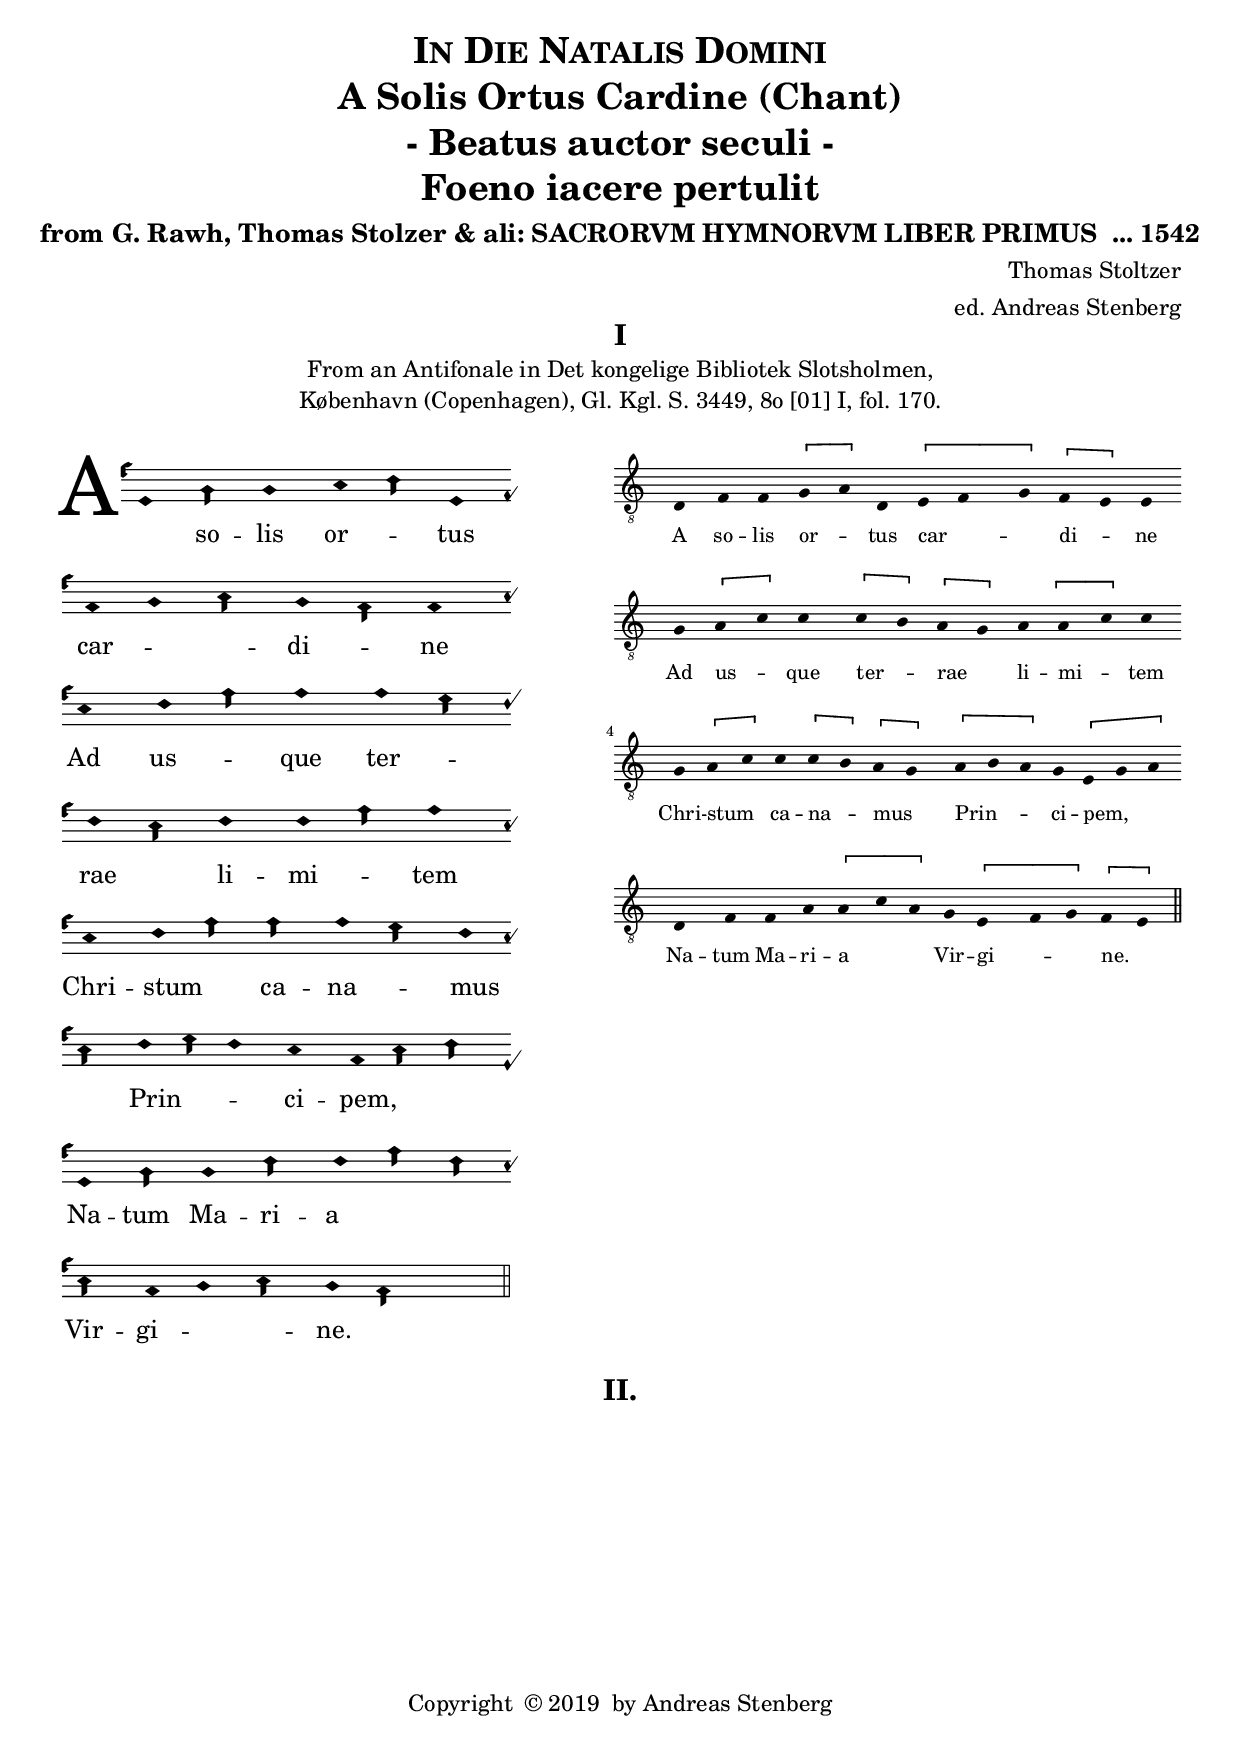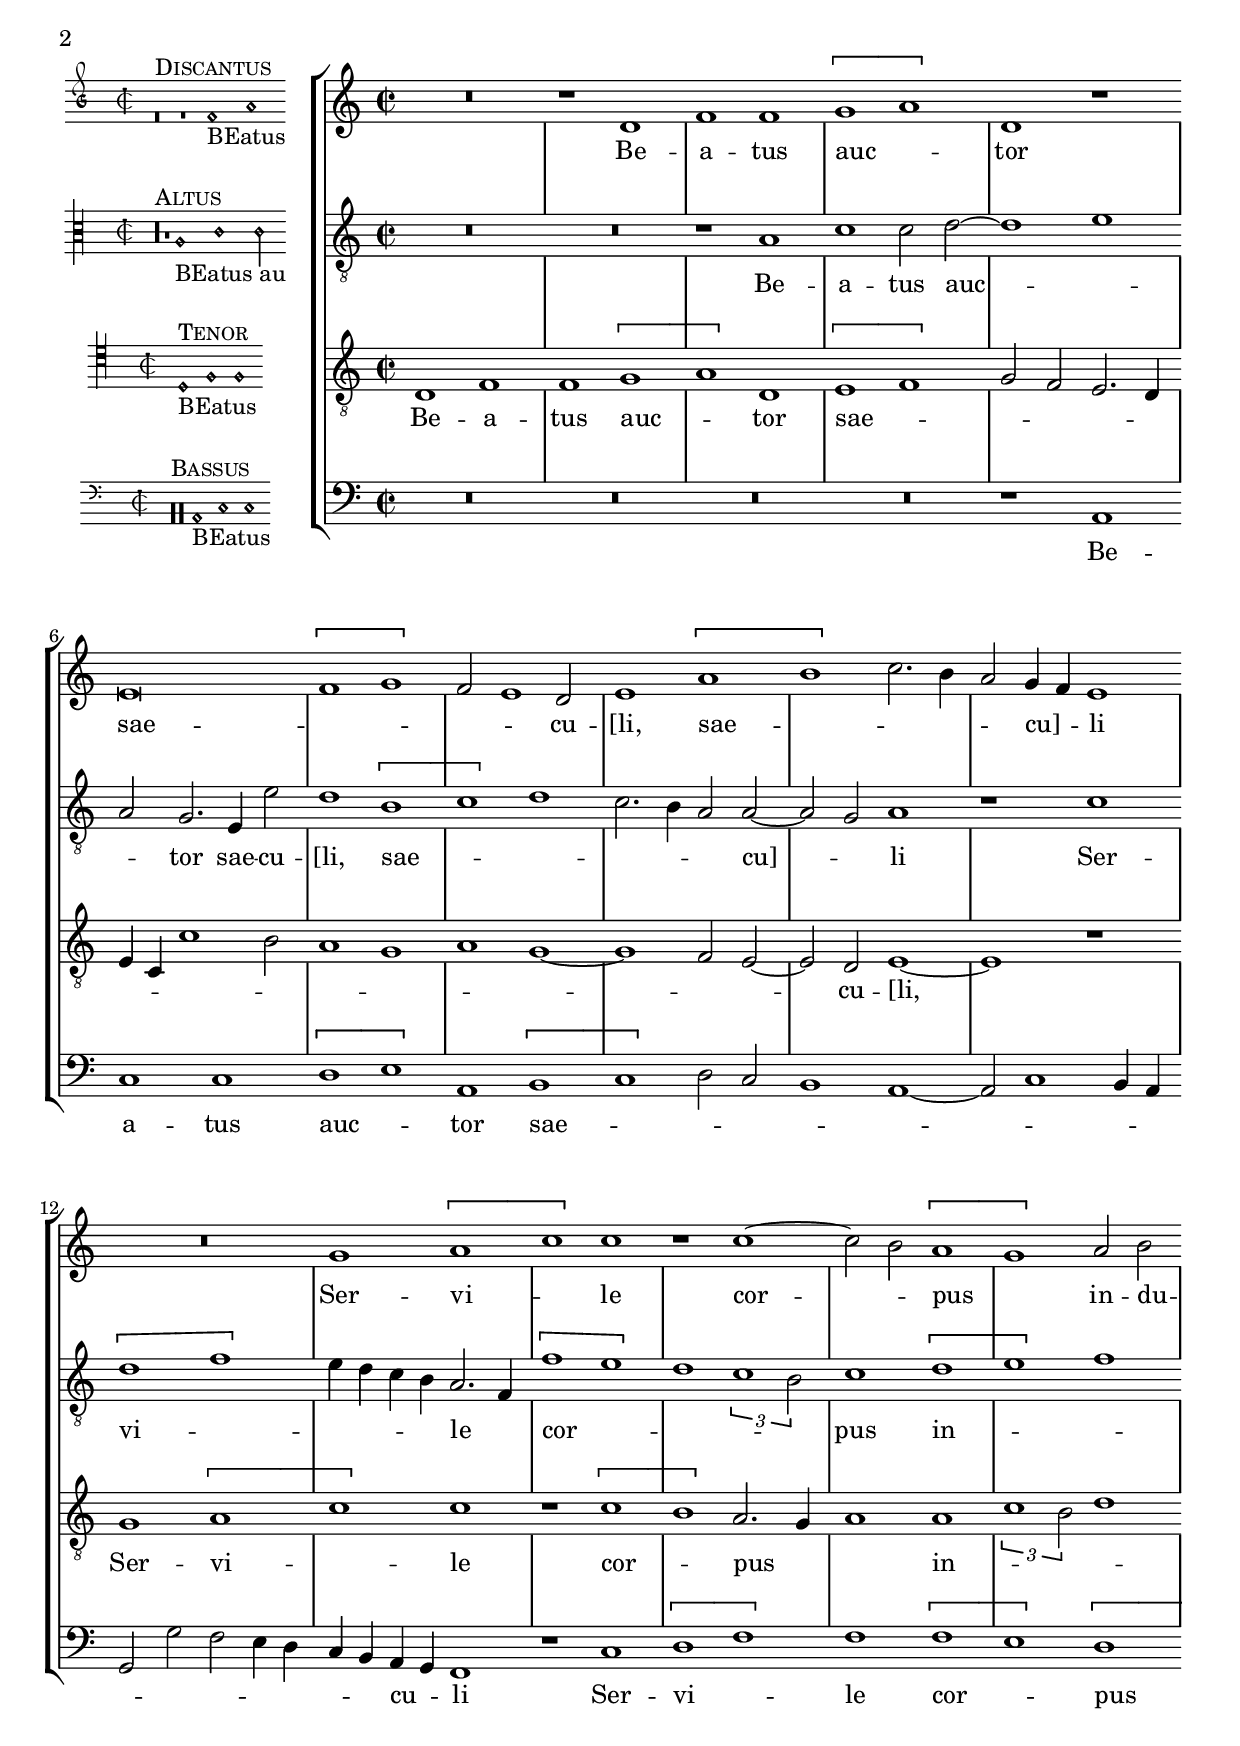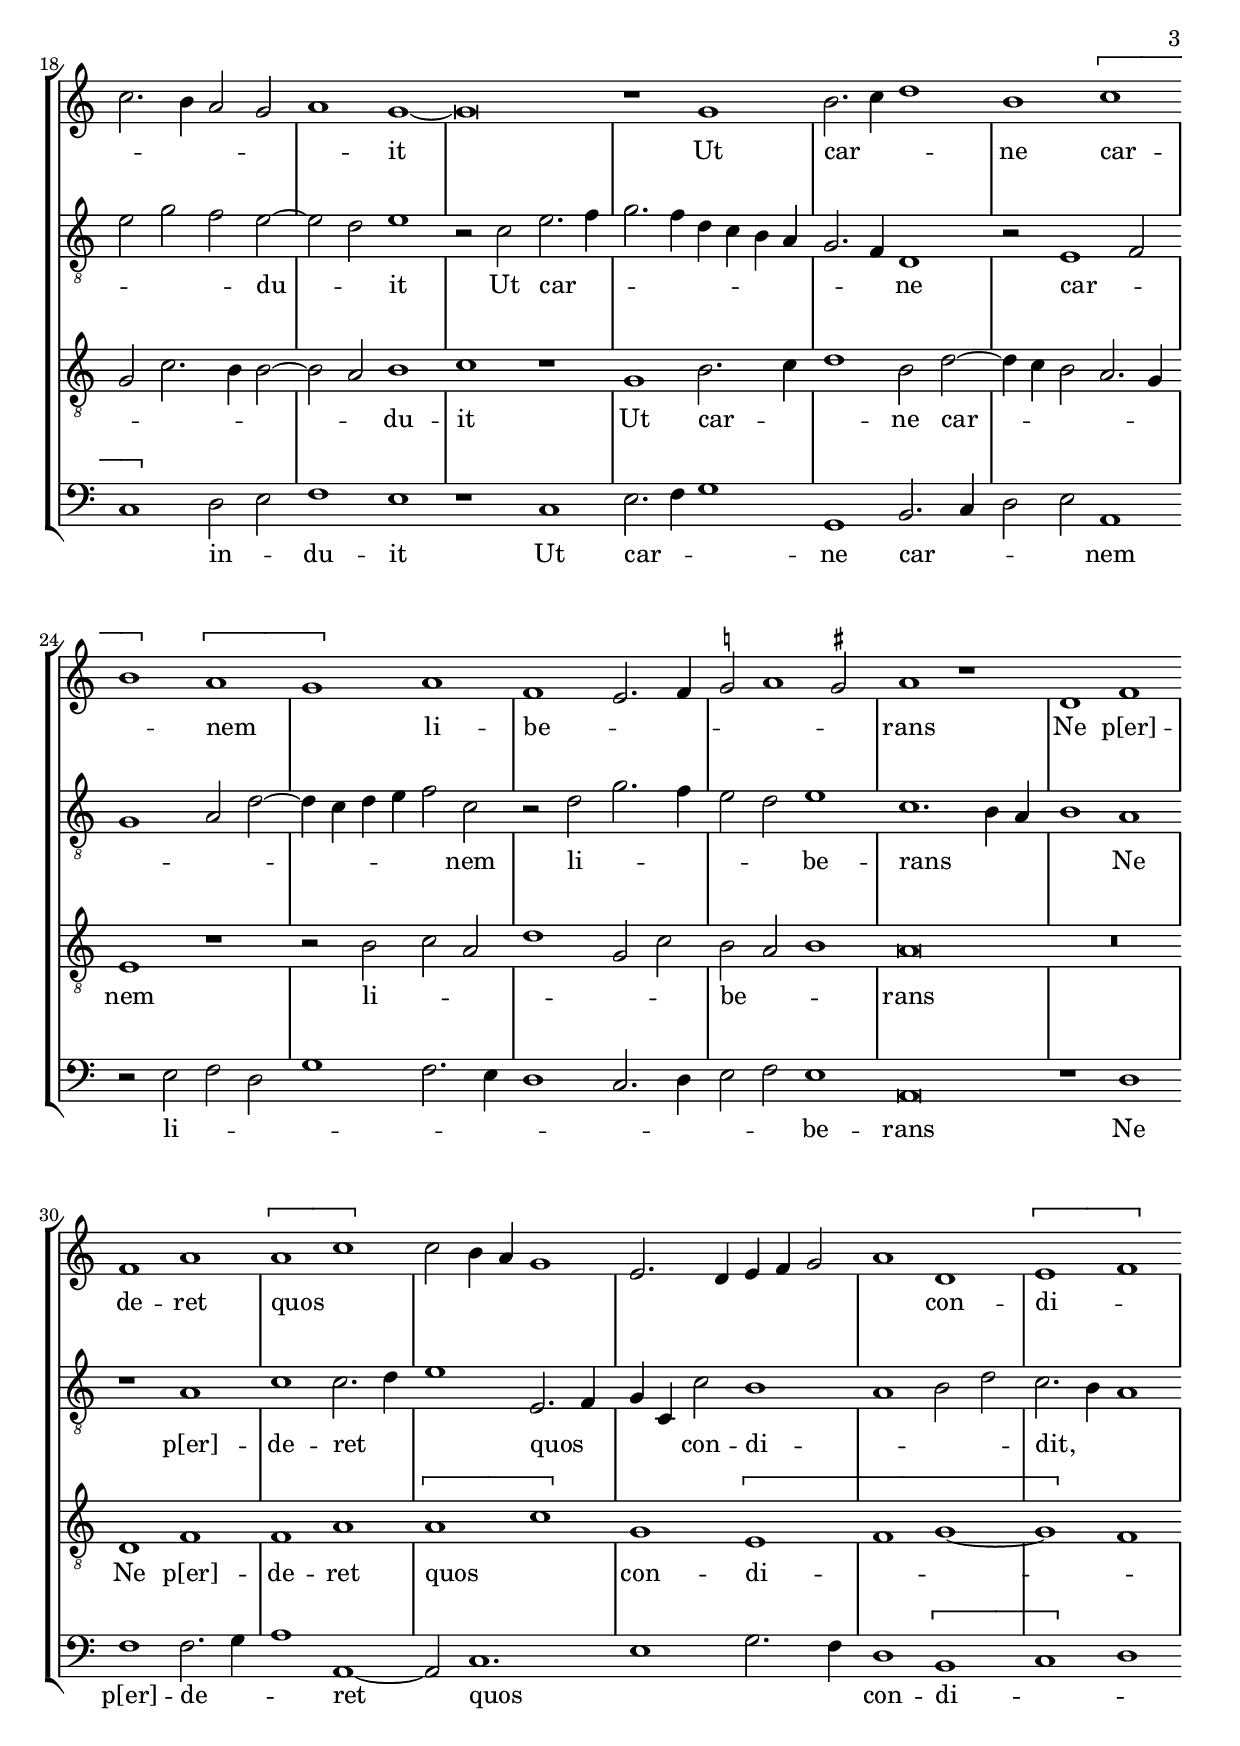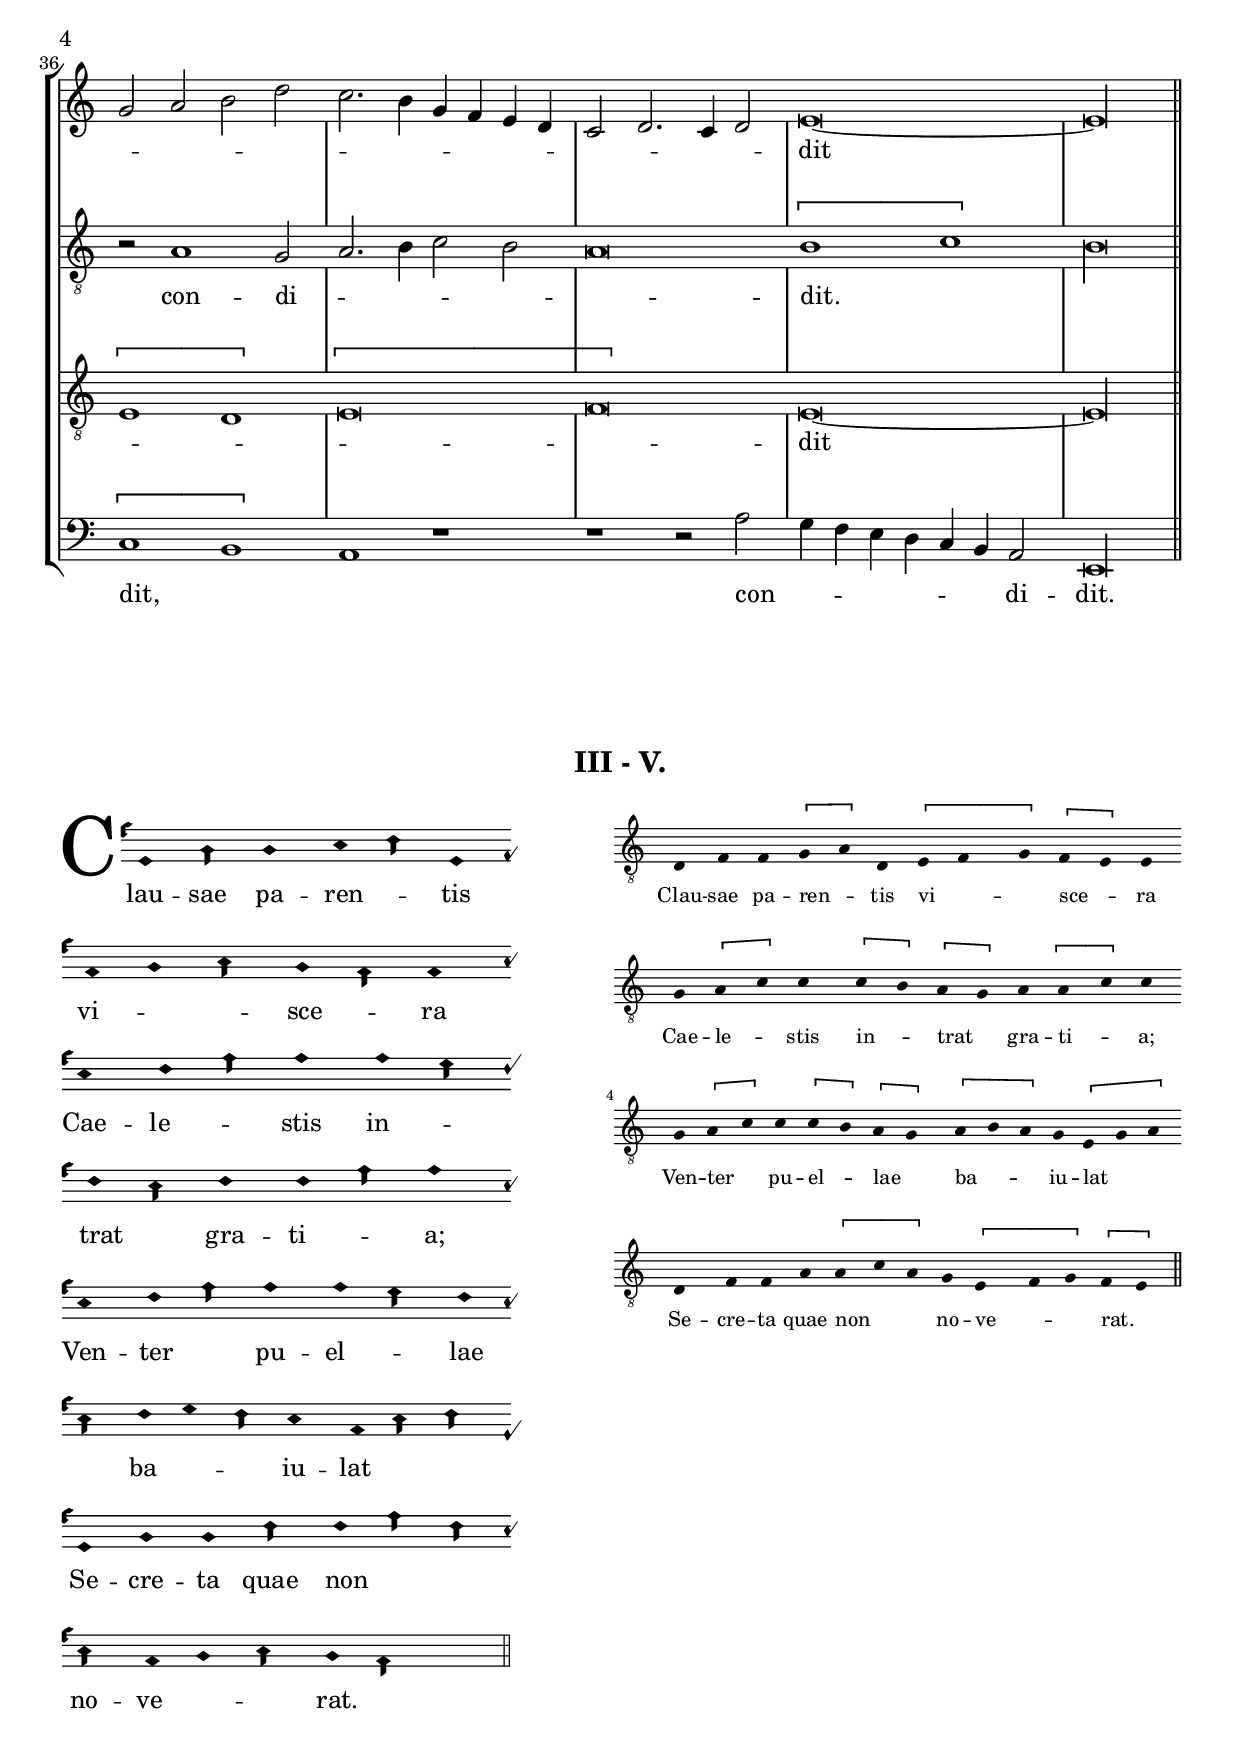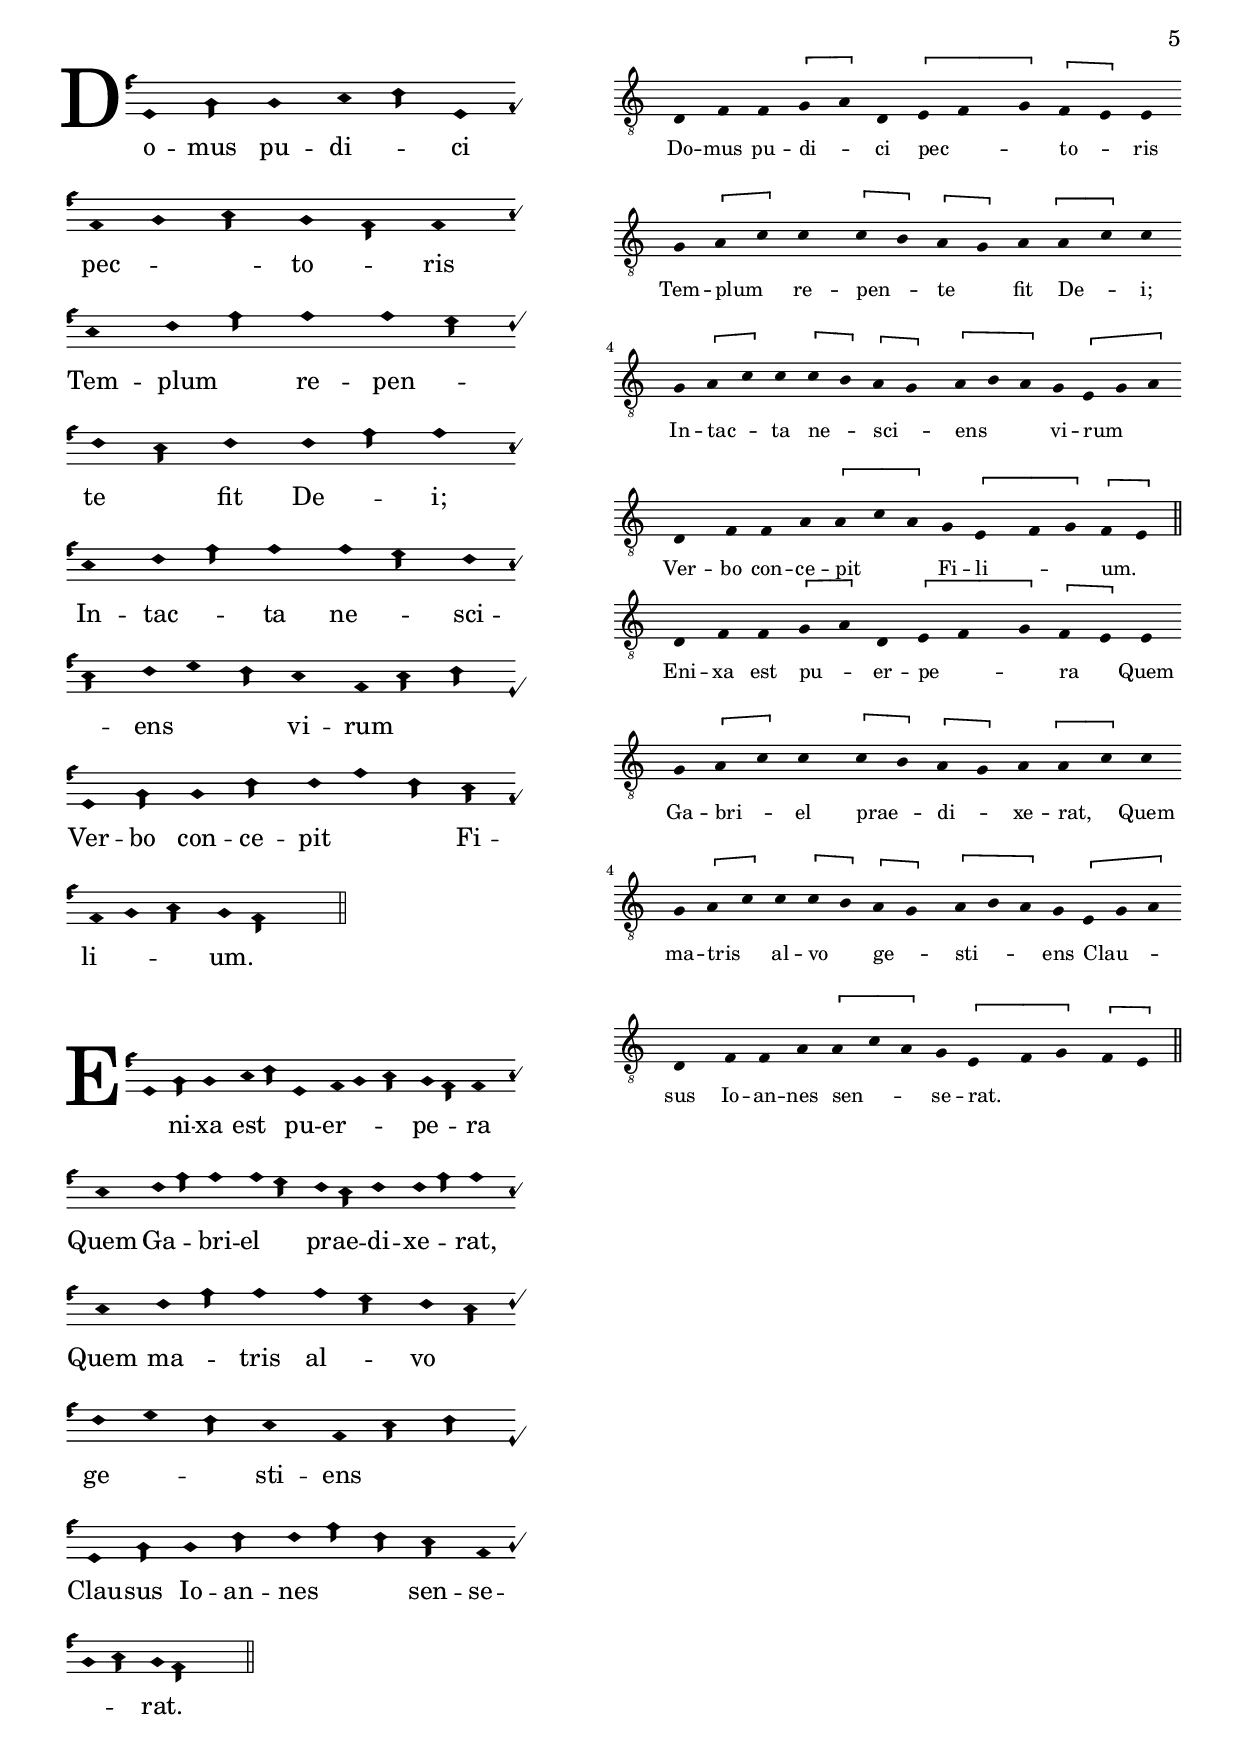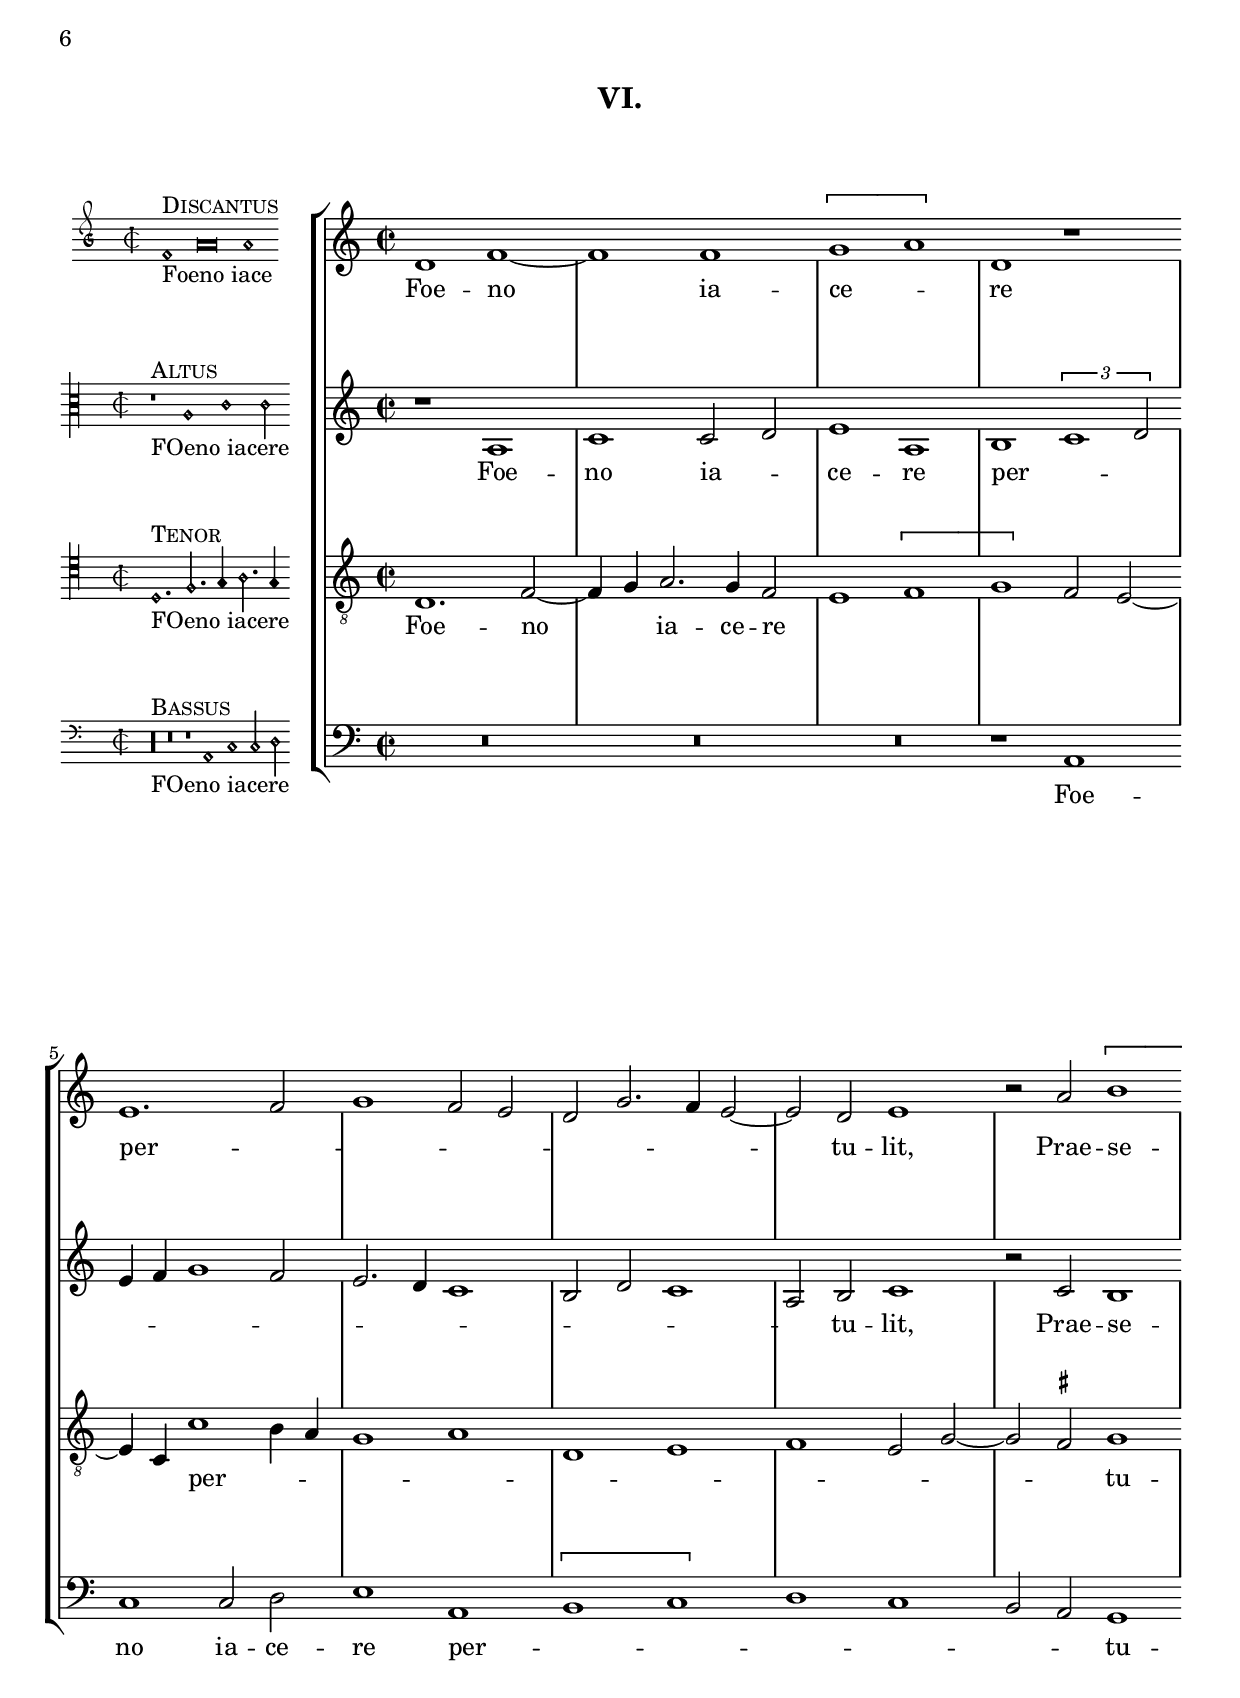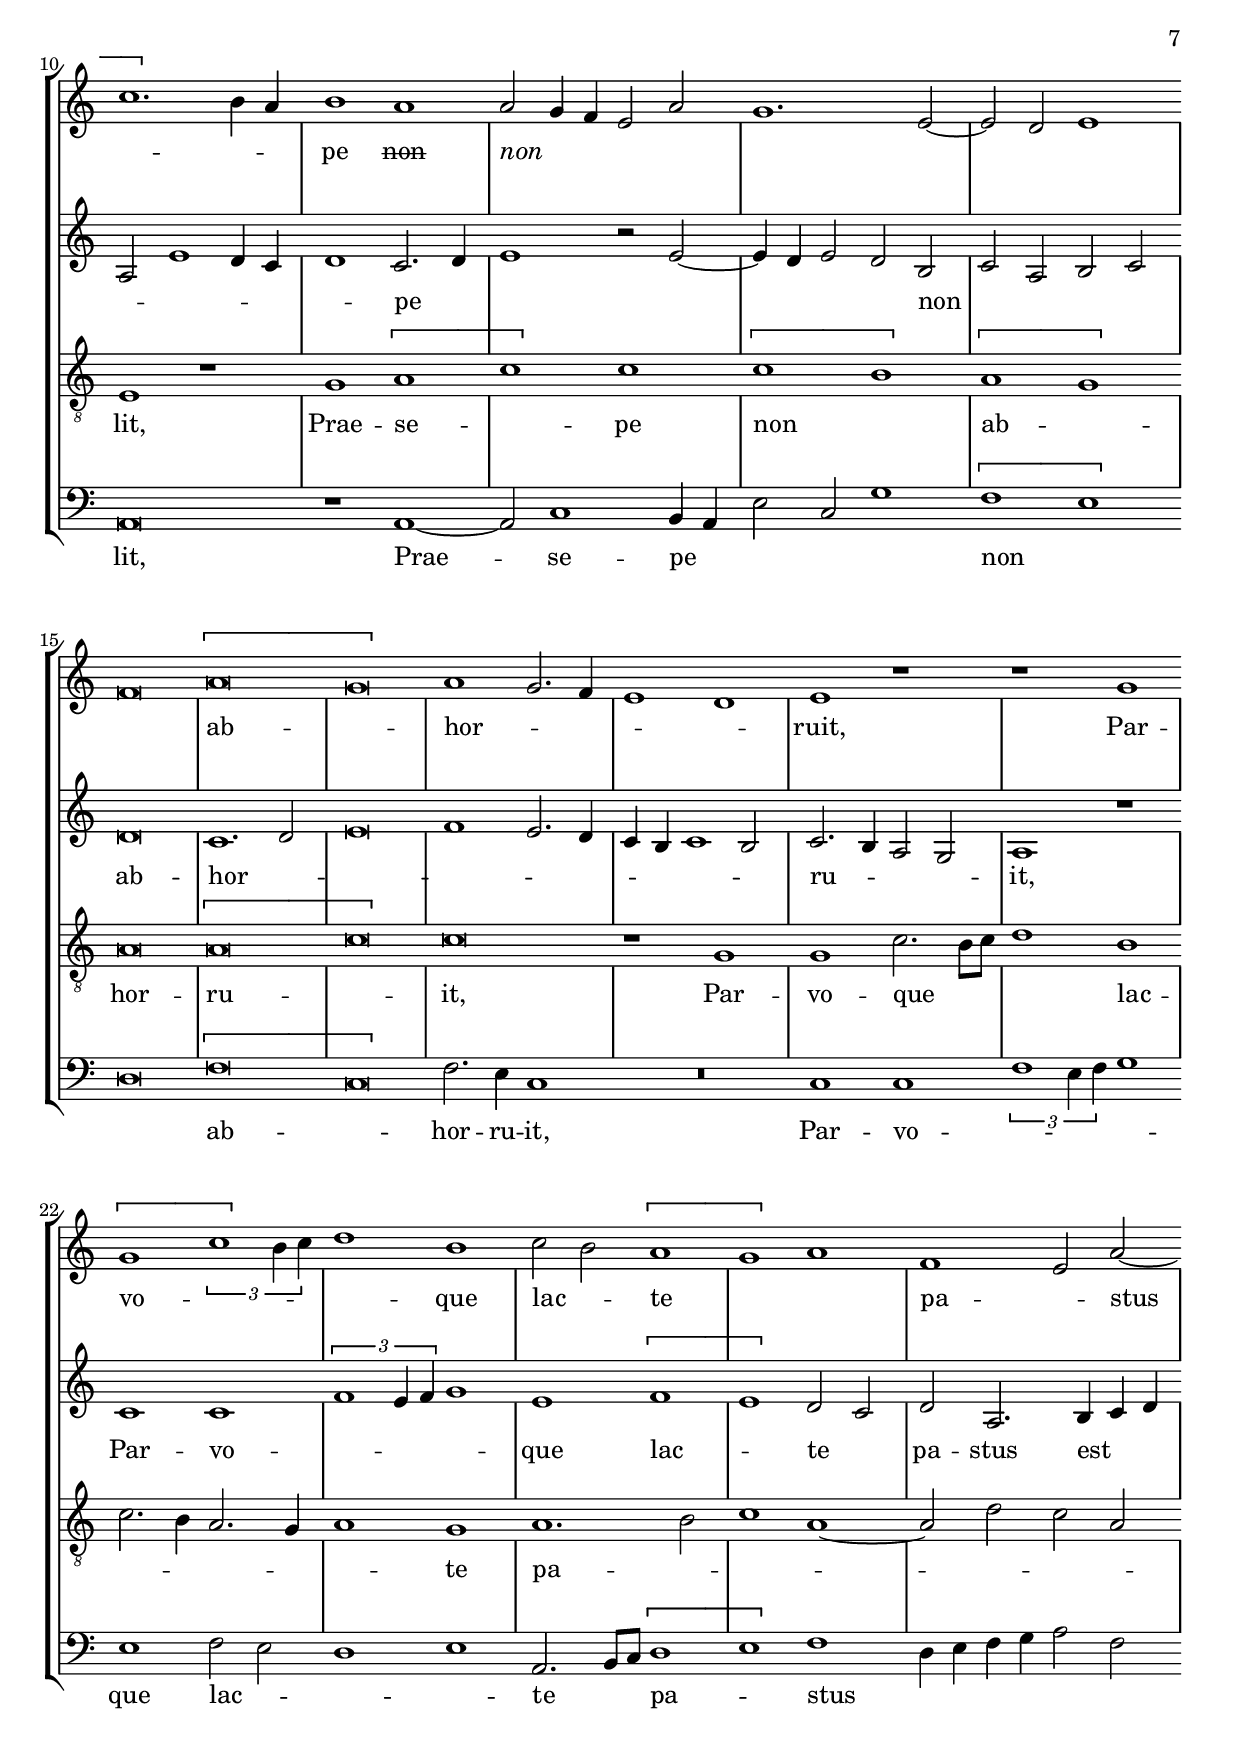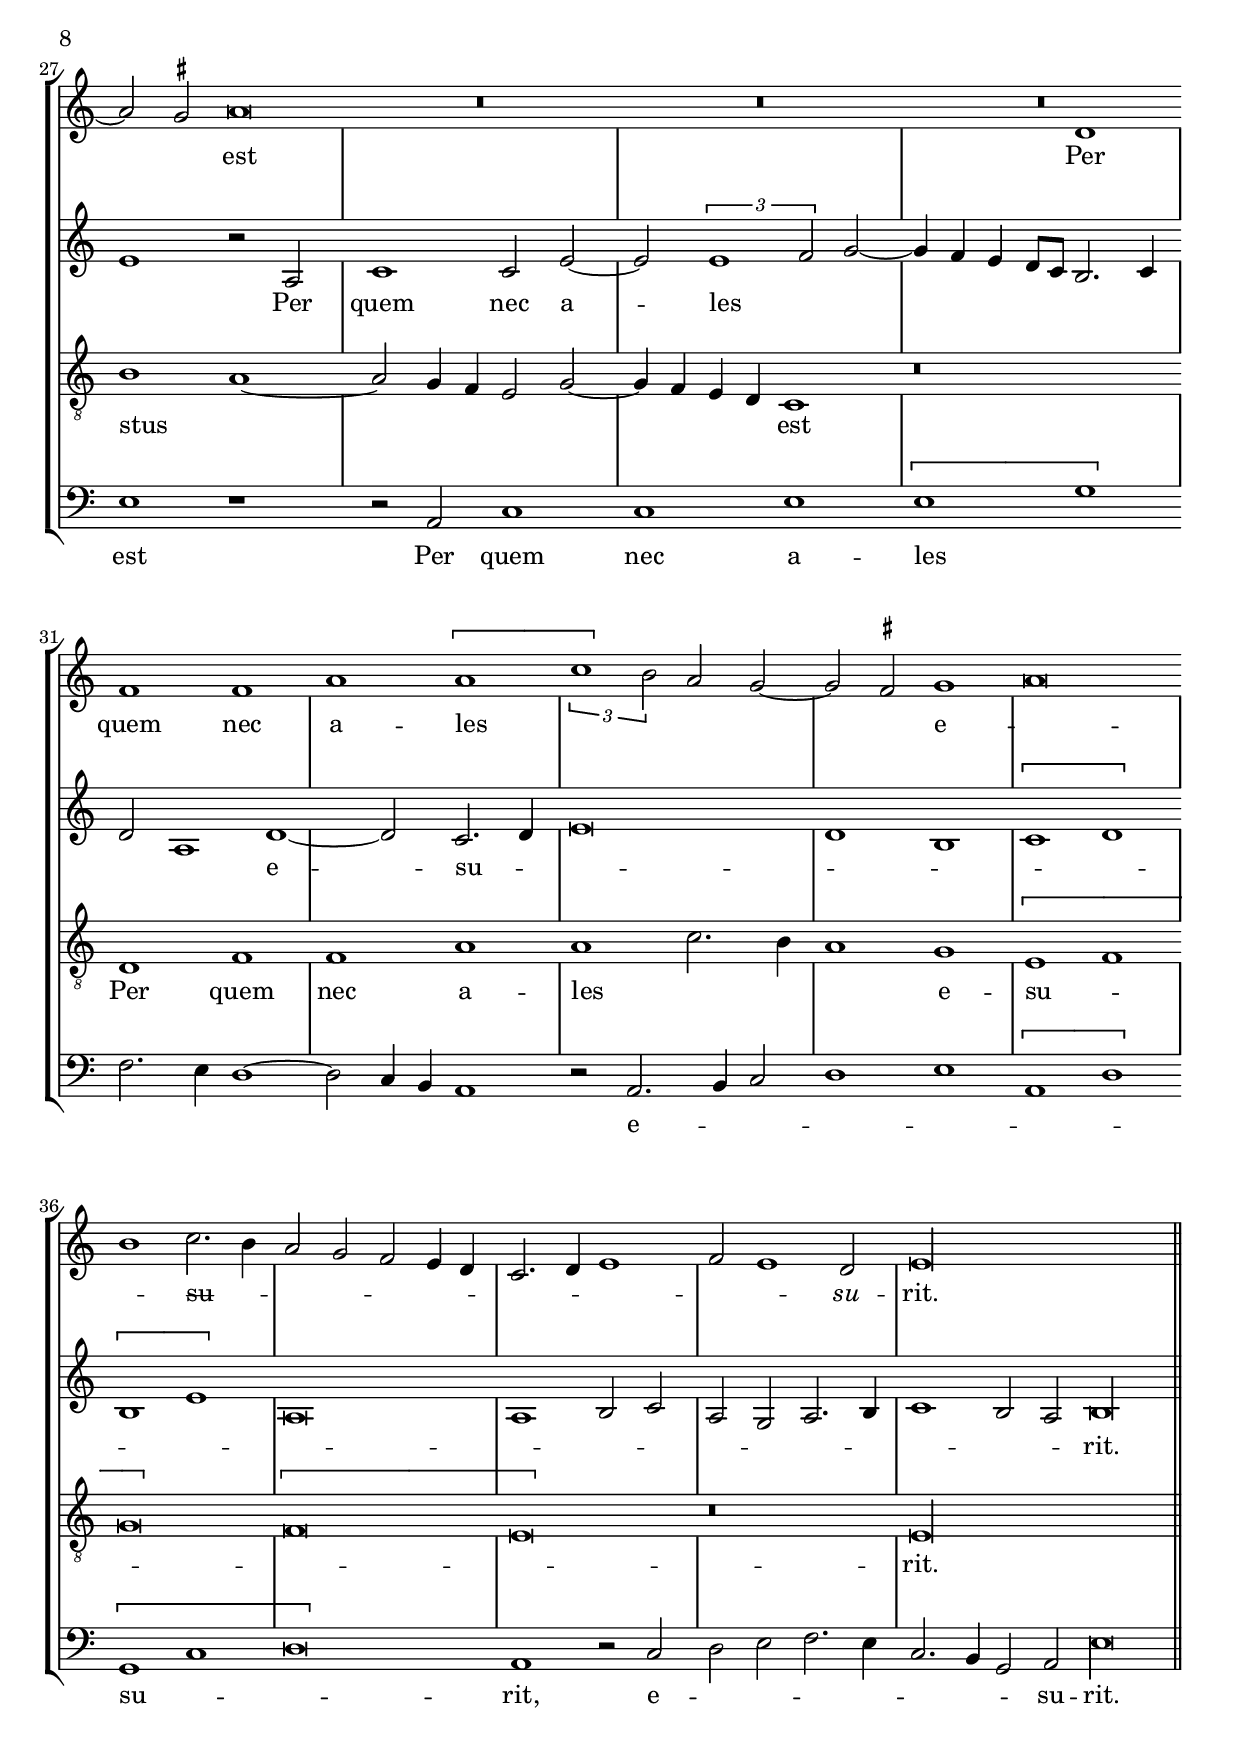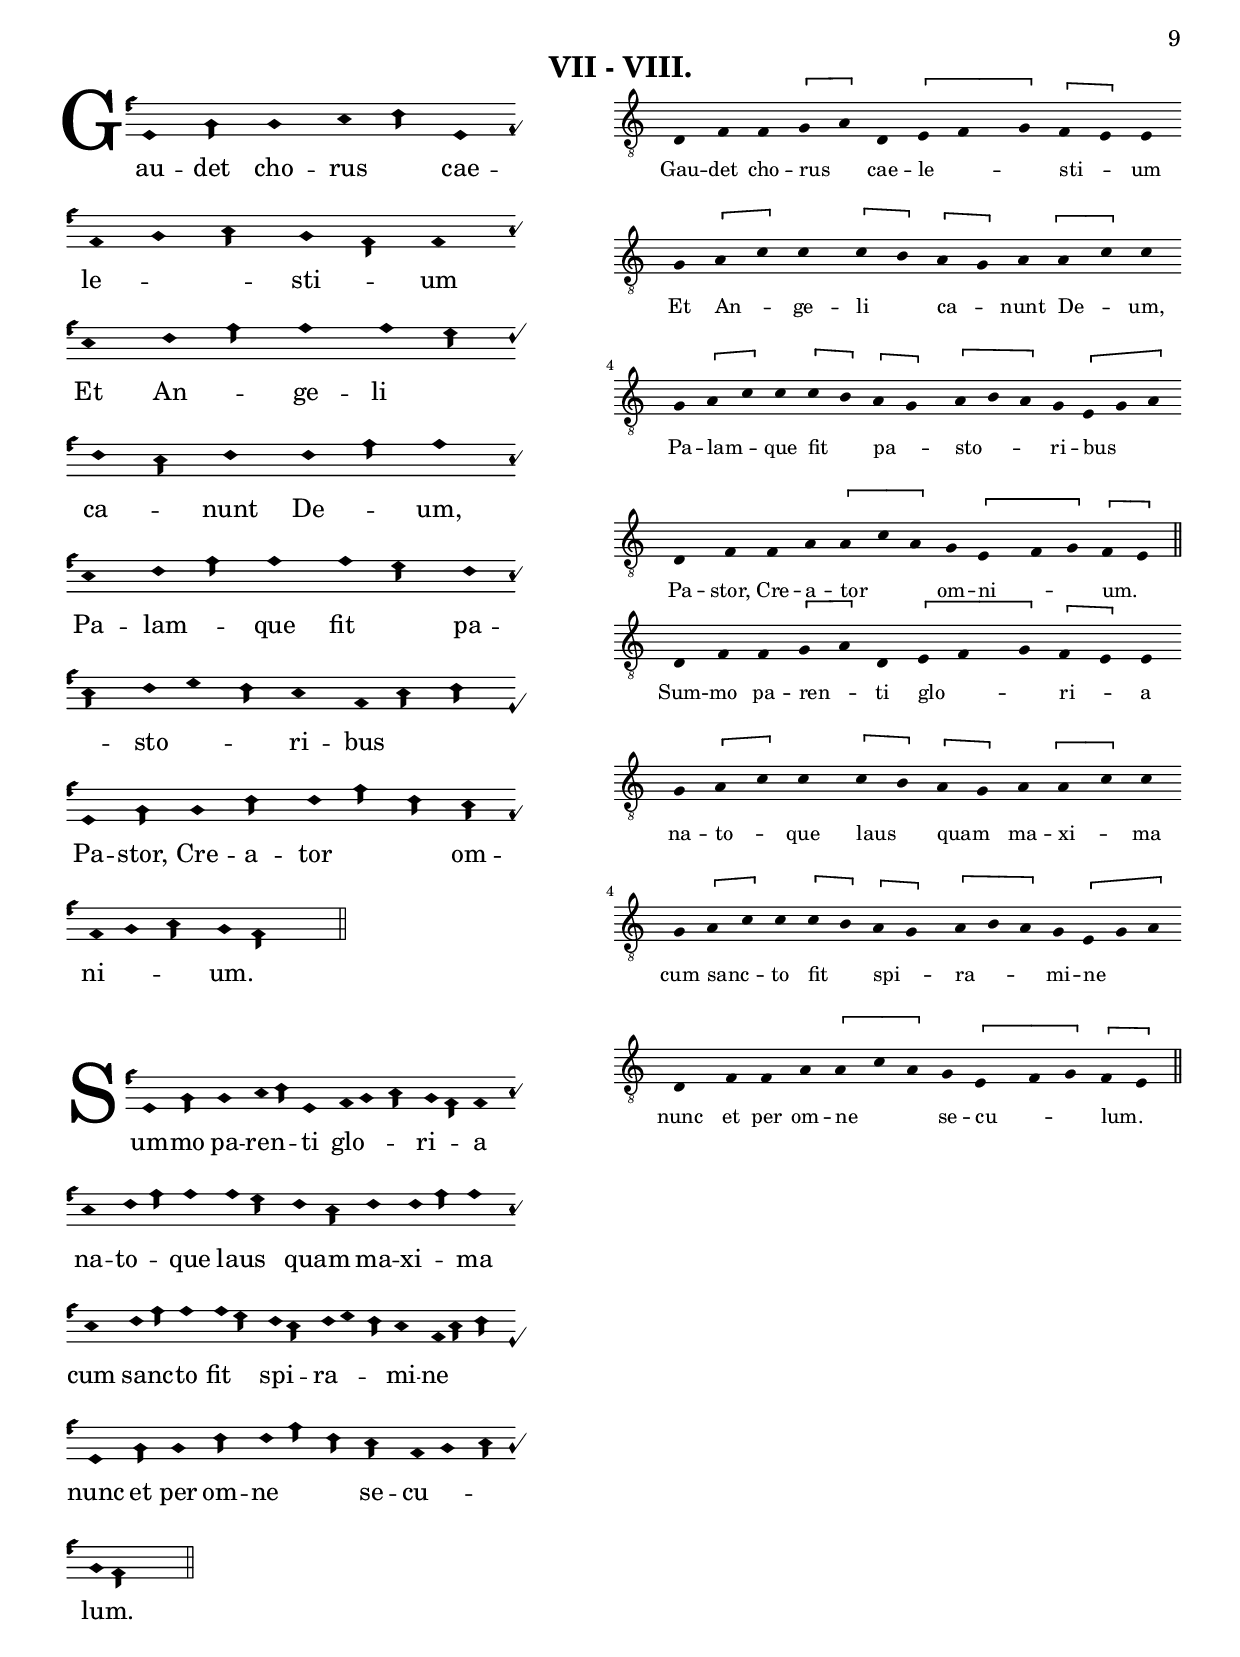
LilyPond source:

\version "2.20.0"

\include "deutsch.ly"
#(append! supported-clefs '(("mensural-f3" . ("clefs.mensural.f" 0 0))))
#(append! supported-clefs '(("mensural-f1" . ("clefs.mensural.f" 4 0))))
#(append! supported-clefs '(("mensural-f2" . ("clefs.mensural.f" -2 0))))
#(append! supported-clefs '(("petrucci-g3" . ("clefs.petrucci.g" 0 1))))
#(append! supported-clefs '(("petrucci-c5" . ("clefs.petrucci.g" 5 5))))
ficta = \once \set suggestAccidentals =##t

\header {
  title = \markup {
    \center-column {
      \smallCaps "In Die Natalis Domini"
      "A Solis Ortus Cardine (Chant)"
      "- Beatus auctor seculi -"
      "Foeno iacere pertulit"

      \vspace #0.5
    }
  }
  subtitle = "from G. Rawh, Thomas Stolzer & ali: SACRORVM HYMNORVM LIBER PRIMUS  ... 1542"
  composer = "Thomas Stoltzer"
  arranger = "ed. Andreas Stenberg"
  poet = ""
  meter =""
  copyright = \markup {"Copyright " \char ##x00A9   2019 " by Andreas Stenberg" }
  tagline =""
}

virga =
\once \override NoteHead.style = #'hufnagel.virga

lpes =
\once \override NoteHead.style = #'hufnagel.lpes

virgaL = \tweak extra-offset #'(-3.5 . 0)   \once \override NoteHead.style = #'hufnagel.virga


virgula = {
  \once \override BreathingSign.text = #(make-musicglyph-markup "scripts.rcomma")
  \once \override BreathingSign.font-size = #-2

  % Workaround: add padding.  Correct fix would be spacing engine handle this.
  \once \override BreathingSign.minimum-X-extent = #'(-0.8.0 . 0.0)
  \once \override BreathingSign.minimum-Y-extent = #'(-2.5 . 2.5)

  \breathe
}
caesura = {
  \once \override BreathingSign.text = #(make-musicglyph-markup "scripts.rvarcomma")
  \once \override BreathingSign.font-size = #-2

  % Workaround: add padding.  Correct fix would be spacing engine handle this.
  \once \override BreathingSign.minimum-X-extent = #'(-0.8.0 . 0.0)
  \once \override BreathingSign.minimum-Y-extent = #'(-2.5 . 2.5)

  \breathe
}
divisioMinima = {
  \once \override BreathingSign.stencil = #ly:breathing-sign::divisio-minima

  % Workaround: add padding.  Correct fix would be spacing engine handle this.
  \once \override BreathingSign.minimum-X-extent = #'(-0.8.0 . 0.0)
  \once \override BreathingSign.minimum-Y-extent = #'(-2.5 . 2.5)

  \breathe
}
divisioMaior = {
  \once \override BreathingSign.stencil = #ly:breathing-sign::divisio-maior
  \once \override BreathingSign.Y-offset = #0

  % Workaround: add padding.  Correct fix would be spacing engine handle this.
  \once \override BreathingSign.minimum-X-extent = #'(-0.8.0 . 0.0)
  \once \override BreathingSign.minimum-Y-extent = #'(-2.5 . 2.5)

  \breathe
}
divisioMaxima = {
  \once \override BreathingSign.stencil = #ly:breathing-sign::divisio-maxima
  \once \override BreathingSign.Y-offset = #0

  % Workaround: add padding.  Correct fix would be spacing engine handle this.
  \once \override BreathingSign.minimum-X-extent = #'(-0.8.0 . 0.0)
  \once \override BreathingSign.minimum-Y-extent = #'(-2.5 . 2.5)

  \breathe
}
finalis = {
  \once \override BreathingSign.stencil = #ly:breathing-sign::finalis
  \once \override BreathingSign.Y-offset = #0

  % Workaround: add padding.  Correct fix would be spacing engine handle this.
  \once \override BreathingSign.minimum-X-extent = #'(-0.8.0 . 0.0)
  \once \override BreathingSign.minimum-Y-extent = #'(-2.5 . 2.5)

  \breathe
}
A_solis = \relative c {
  %  \time 1/4
  \clef "G_8"
  %  \override Lyrics.LyricText.X-extent  = #'(0 . 3)
  d8
  f f
  \[g\melisma a\melismaEnd \] d,
  \[e\melisma f g\melismaEnd \]
  \[f\melisma e\melismaEnd \] e
  \break \bar ""

  g
  \[a\melisma c\melismaEnd \] c
  \[c\melisma h\melismaEnd \] \[a\melisma g\melismaEnd \]
  a \[a\melisma c\melismaEnd \] c
  \break \bar ""
  g \[a\melisma c\melismaEnd \] c \[c\melisma h\melismaEnd\] \[a\melisma g\melismaEnd \] \noBreak
  \[a\melisma h a\melismaEnd\] g \[e\melisma g a\melismaEnd\]
  \break \bar ""

  d, f  f a \[a\melisma c a\melismaEnd \]
  g \[e\melisma f g\melismaEnd \] \[f\melisma e\melismaEnd\]
  \once \revert Staff.BarLine.transparent \bar "||"
}

A_solisMidi = \relative c {
  %  \time 1/4
  \clef "G_8"
  \tempo 2 = 76
  %  \override Lyrics.LyricText.X-extent  = #'(0 . 3)
  d4
  f f
  \[g\melisma a\melismaEnd \] d,
  \[e8\melisma f g4\melismaEnd \]
  \[f\melisma e\melismaEnd \] e2 
  \break \bar ""

  g4
  \[a\melisma c\melismaEnd \] c
  \[c\melisma h\melismaEnd \] \[a\melisma g\melismaEnd \]
  a \[a\melisma c\melismaEnd \] c2
  \break \bar ""
  
  g4 \[a\melisma c\melismaEnd \] c \[c\melisma h\melismaEnd\] \[a\melisma g\melismaEnd \] \noBreak
  \[a8\melisma h a4\melismaEnd\] g \[e8\melisma g a2\melismaEnd\]
  \break \bar ""

  d,4 f  f a \[a8\melisma c a4\melismaEnd \]
  g \[e8\melisma f g4\melismaEnd \] \[f\melisma e2\melismaEnd\]
  \once \revert Staff.BarLine.transparent \bar "||"
}
AsolisRests = {
  s4*12
  s4*13
  s4*14
  s4*12
}
A_solisLyr = \lyricmode {
  A so -- lis or -- tus car -- di -- ne
  Ad us -- que ter -- rae li -- mi -- tem
  Chri -- stum ca -- na -- mus Prin -- ci -- pem,
  Na -- tum Ma -- ri -- a Vir -- gi -- ne.
}

Beatus = \lyricmode {
  Be -- a -- tus auc -- tor sae -- cu -- li
  Ser -- vi -- le cor -- pus in -- du -- it,
  Ut car -- ne car -- nem li -- be -- rans
  Non per -- de -- ret quod con -- di -- dit.
}

Clausae = \lyricmode {
  Clau -- sae1 pa -- ren -- tis vi -- sce -- ra
  Cae -- le -- stis in -- trat gra -- ti -- a;
  Ven -- ter pu -- el -- lae ba -- iu -- lat
  Se -- cre -- ta quae non no -- ve -- rat.
}
Domus = \lyricmode {
  Do -- mus pu -- di -- ci pec -- to -- ris
  Tem -- plum re -- pen -- te fit De -- i;
  In -- tac -- ta ne -- sci -- ens vi -- rum
  Ver -- bo con -- ce -- pit Fi -- li -- um.
}
Enixa = \lyricmode {
  Eni -- xa est pu -- er -- pe -- ra
  Quem Ga -- bri -- el prae -- di -- xe -- rat,
  Quem ma -- tris al -- vo ge -- sti -- ens
  Clau -- sus Io -- an -- nes sen -- se -- rat.
}
Foeno = \lyricmode {
  Foe -- no ia -- ce -- re per -- tu -- lit,
  Prae -- se -- pe non ab -- hor -- ru -- it,
  Par -- vo -- que lac -- te pa -- stus est
  Per quem nec a -- les e -- su -- rit.
}
Gaudet = \lyricmode {
  Gau -- det cho -- rus cae -- le -- sti -- um
  Et An -- ge -- li ca -- nunt De -- um,
  Pa -- lam -- que fit pa -- sto -- ri -- bus
  Pa -- stor, Cre -- a -- tor om -- ni -- um.

}
Summo = \lyricmode {
  Sum -- mo pa -- ren -- ti glo -- ri -- a
  na -- to -- que laus quam ma -- xi -- ma
  cum sanc -- to fit spi -- ra -- mi -- ne
  nunc et per om -- ne se -- cu -- lum.

}

\markup {
  \column {
    \fill-line { \huge \bold I }
    \fill-line {      "From an Antifonale in Det kongelige Bibliotek Slotsholmen," }
    \fill-line {  "København (Copenhagen), Gl. Kgl. S. 3449, 8o [01] I, fol. 170." }
    \vspace #'1.0
    \fill-line {
      \column {
        \line {

          \score {
            <<
              \new VaticanaStaff = "upperStaff" <<
                \set Staff.instrumentName = \markup \fontsize #'11  "A"
                \set Staff.midiInstrument = "choir aahs"
                \context VaticanaVoice = "cantus" <<
                  \transpose c c {
                    %      \override Staff.StaffSymbol.line-count = #5
                    \startStaff
                    \override Staff.KeySignature.glyph-name-alist =
                    #alteration-hufnagel-glyph-name-alist
                    \override Staff.Accidental.glyph-name-alist =
                    #alteration-hufnagel-glyph-name-alist
                    \override Staff.Custos.style = #'hufnagel
                    \override NoteHead.style = #'hufnagel.punctum
                    \clef "hufnagel-do3"
                    %\set Staff.clefPosition = #2
                    % \set Staff.middleCPosition = #2
                    %  \set Staff.middleCClefPosition = #-4        d e \virgula \once \override NoteHead.style = #'hufnagel.virga
                    d
                    \virga f  f
                    \tweak extra-offset #'(0.8 . 0) g\melisma \virga a\melismaEnd d
                    \tweak extra-offset #'(0.8 . 0) e\melisma  f \virga g\melismaEnd  \tweak extra-offset #'(0.8 . 0) f\melisma \virga e\melismaEnd e \break \bar ""

                    g \tweak extra-offset #'(0.8 . 0) a\melisma \virga c'\melismaEnd c'

                    \tweak extra-offset #'(0.8 . 0) c'\melisma \virga h\melismaEnd \tweak extra-offset #'(0.8 . 0) a\melisma \virga g\melismaEnd
                    a \tweak extra-offset #'(0.8 . 0) a\melisma \virga c'\melismaEnd c'

                    \break \bar ""

                    g  \tweak extra-offset #'(0.8 . 0) a\melisma \virga c'\melismaEnd
                    \virga c' \tweak extra-offset #'(0.8 . 0) c'\melisma \virga h\melismaEnd \tweak extra-offset #'(0.8 . 0) a\melisma \virga g\melismaEnd
                    \tweak extra-offset #'(0.8 . 0) a\melisma \virga h \tweak extra-offset #'(-0.7 . 0) a\melismaEnd g \tweak extra-offset #'(1 . 0) e\melisma \tweak extra-offset #'(0.6 . 0) \virga g \tweak extra-offset #'(-1.8 . 0) \virga a\melismaEnd \tweak extra-offset #'(0.8 . 0) \melismaEnd

                    \break \bar ""

                    d \virga f
                    f \virga a

                    \tweak extra-offset #'(0.8 . 0) a\melisma \virga c' \tweak extra-offset #'(-3 . 0) \virga a\melismaEnd
                    \virga g \tweak extra-offset #'(0.8 . 0) e\melisma  f \tweak extra-offset #'(-0.8 . 0) \virga g\melismaEnd
                    \tweak extra-offset #'(0.8 . 0) f\melisma \virga e

                    s2

                    \finalis

                  }
                >>
                \new Lyrics = "One" \lyricsto "cantus" {
                  ""  so -- lis or -- tus car -- di -- ne
                  Ad us -- que ter -- rae li -- mi -- tem
                  Chri -- stum ca -- na -- mus Prin -- ci -- pem,
                  Na -- tum Ma -- ri -- a Vir -- gi -- ne.


                }

              >>

            >>
            \layout {
              indent = 10.0
              line-width = 76
              ragged-last = ##f
              \context {
                \Score
                timing = ##f
              }
              \context {
                \VaticanaStaff
                \revert  BarLine.transparent
                \override StaffSymbol.thickness = #1.0
                \override KeySignature.glyph-name-alist =
                #alteration-vaticana-glyph-name-alist
                \override Custos.neutral-position = #4
              }
            }
            %  \midi {
            %    \tempo 4 = 140
            %  }
          }
        }

          }



      \column {

        \score {
          \new Staff <<
            \new Voice = "chant" \A_solis
            \new Lyrics = "one" \lyricsto "chant" \A_solisLyr
          >>
          \layout {
            indent = #0.0
            line-width = 96
            #(layout-set-staff-size 16)

            \context {
              \Staff
              \remove "Time_signature_engraver"
              %      \override BarLine.X-extent = #'(-1 . 1)
              \hide Stem
              \hide Beam
              \hide BarLine
              \hide TupletNumber
            }
          }
        }

      }
    }

  }
}

\markup {
  \column {
    \vspace #1.0
    \fill-line {
      \huge \bold "II."
    }
  }
}

global = {
  \key c \major
}
%% PDF p.14
sopMusic = \relative c' {

  \set Score.tempoHideNote = ##t
  \tempo 1 = 76
  \time 2/2
  \set Timing.measureLength = #(ly:make-moment 4/2)
  \override Staff.BarLine.transparent = ##t
 R\breve
 r1 d1
 f1 f1
 \[g1( a1)\]
 d,1 r1
 e\breve(
 \[f1 g1\]
 f2 e1) d2
 e1 \[a1(
 h1\] c2. h4
 a2) g4( f4) e1
 R\breve
 g1 \[a1(
 c1)\] c1			%% end of first line in orig.
 r1 c1~(
 c2 h2) \[a1(
 g1)\] a2 h2(
 c2. h4 a2 g2
 a1) g1~
 g\breve
 r1 g1
 h2.( c4 d1)
 h1 \[c1(
 h1)\] \[a1(
 g1)\] a1
 f1( e2. f4
 \ficta g!2 a1 \ficta gis!2)
 a1 r1
 d,1 f1				%% end of second line.
 f1 a1
 \[a1( c1\]
 c2 h4 a4 g1
 e2. d4 e4 f4 g2
 a1) d,1
 \[e1( f1\]
 g2 a2 h2 d2
 c2. h4 g4 f4 e4 d4
 c2 d2. c4 d2)
 e\breve~
 \cadenzaOn
 e\longa
 \revert Staff.BarLine.transparent
  \bar "||"
}
sopWords = \lyricmode {
 Be -- a -- tus auc -- tor sae -- cu -- [li,
 sae -- cu] -- li
 Ser -- vi -- le cor -- pus in -- du -- it
 Ut car -- ne car -- nem li -- be -- rans
 Ne p[er] -- de -- ret quos con -- di -- dit
}
%% PDF p. 163
altoMusic = \relative c' {
  \clef "G_8"
  \override Staff.BarLine.transparent = ##t
  R\breve*2
  r1 a1
  c1 c2 d2~(
  d1 e1
  a,2) g2. e4 e'2
  d1 \[h1(
  c1\] d1
  c2. h4 a2) a2~(
  a2 g2) a1
  r1 c1
  \[d1( f1\]
  e4 d4 c4 h4)				%% end of first line in orig.
  a2.( f4)
  \[f'1( e1\]
  d1 \tuplet 3/2 { c1 h2) }
  c1 \[d1(
  e1\] f1
  e2 g2 f2) e2~(
  e2 d2) e1
  r2 c2 e2.( f4
  g2. f4 d4 c4 h4 a4
  g2. f4) d1
  r2 e1( f2
  g1					%% end of second line.
  a2 d2~
  d4 c4 d4 e4 f2) c2
  r2 d2( g2. f4
  e2 d2) e1
  c1.( h4 a4
  h1) a1
  r1 a1
  c1 c2.( d4
  e1) e,2.( f4
  g4 c,4) c'2 h1(
  a1					%% end of third line.
  h2 d2)
  c2.( h4 a1)
  r2 a1 g2(
  a2. h4 c2 h2
  a\breve)
  \[h1( c1\]
  h\longa
  \revert Staff.BarLine.transparent
}
altoWords = \lyricmode {
 Be -- a -- tus auc -- tor sae -- cu -- [li,
 sae -- cu] -- li
 Ser -- vi -- le cor -- pus in -- du -- it
 Ut car -- ne car -- nem li -- be -- rans
 Ne p[er] -- de -- ret quos con -- di -- dit,
 con -- di -- dit.
}
%% PDF p. 352
tenorMusic = \relative c {
  \clef "G_8"
  \override Staff.BarLine.transparent = ##t
   d1 f1
   f1 \[g1(
   a1)\] d,1
   \[e1( f1\]
   g2 f2 e2. d4
   e4 c4 c'1 h2
   a1 g1
   a1 g1~
   g1 f2 e2~
   e2) d2 e1~
   e1 r1
   g1 \[a1(
   c1)\] c1
   r1				%% end of first line in orig.
   \[c1(
   h1)\] a2.( g4
   a1) a1(
   \tuplet 3/2 { c1 h2 } d1
   g,2 c2.  h4 h2~
   h2 a2) h1
   c1 r1
   g1 h2.( c4
   d1) h2 d2~(
   d4 c4 h2 a2. g4)
   e1 r1
   r2 h'2( c2 a2
   d1				%% end of second line.
   g,2 c2)
   h2( a2 h1)
   a\breve
   R\breve
   d,1 f1
   f1 a1
   \[a1( c1)\]
   g1 \[e1(
   f1 g1~
   g1\] f1
   \[e1 d1\]
   \[e\breve
   f\breve)\]
   e\breve~
   e\longa
 \revert Staff.BarLine.transparent
}
tenorWords = \lyricmode {
 Be -- a -- tus auc -- tor sae -- cu -- [li,
 Ser -- vi -- le cor -- pus in -- du -- it
 Ut car -- ne car -- nem li -- be -- rans
 Ne p[er] -- de -- ret quos con -- di -- dit
}
%% PDF p. 498
bassMusic = \relative c {
  \override Staff.BarLine.transparent = ##t
  R\breve*4
  r1 a1
  c1 c1
  \[d1(  e1)\]
  a,1 \[h1(
  c1\] d2 c2
  h1 a1~
  a2 c1 h4 a4
  g2 g'2 f2 e4 d4
  c4 h4) a4( g4)  f1
  r1  c'1					%% end of first line in orig.
  \[d1(  f1)\]
  f1 \[f1(
  e1)\] \[d1(
  c1)\]  d2( e2)
  f1 e1
  r1 c1
  e2.( f4 g1)
  g,1  h2.( c4
  d2 e2) a,1
  r2 e'2( f2 d2
  g1 f2. e4
  d1 c2. d4
  e2 f2) e1					%% end of second line.
  a,\breve
  r1 d1
  f1 f2.( g4
  a1) a,1~
  a2 c1.(
  e1 g2. f4)
  d1 \[h1(
  c1\]  d1)
  \[c1( h1\]
  a1) r1
  r1 r2 a'2(
  g4 f4 e4 d4 c4 h4) a2
  e\longa
  \revert Staff.BarLine.transparent
}
bassWords = \lyricmode {
 Be -- a -- tus auc -- tor sae -- cu -- li
 Ser -- vi -- le cor -- pus in -- du -- it
 Ut car -- ne car -- nem li -- be -- rans
 Ne p[er] -- de -- ret quos con -- di -- dit,
 con -- di -- dit.
}
incipitDiscantus = \markup {
  \score {
    {
      %      \set Staff.instrumentName = #"Tenor "
      \override NoteHead.style = #'neomensural
      \override Rest.style = #'neomensural
      \override Staff.TimeSignature.style = #'mensural
      \cadenzaOn
      \clef "petrucci-g3"
      \key c \major
      \time 2/2

      c'\breve \rest ^\markup { \smallCaps"Discantus"}
      c'1 \rest d'1_"BEatus"
      f'1
    }
    \layout {
      \context {
        \Voice
        \remove "Ligature_bracket_engraver"
        \consists "Mensural_ligature_engraver"
      }
      line-width = 4.5\cm
    }
  }
}


incipitAltus = \markup {
  \score {
    {
      %      \set Staff.instrumentName = #"Tenor "
      \override NoteHead.style = #'neomensural
      \override Rest.style = #'neomensural
      \override Staff.TimeSignature.style = #'mensural
      \cadenzaOn
      \clef "petrucci-c3"
      \key c \major
      \time 2/2
      c'\longa \rest^\markup \smallCaps"Altus"
      a1\rest a1_"BEatus au"
      c'1 c'2
    }
    \layout {
      \context {
        \Voice
        \remove "Ligature_bracket_engraver"
        \consists "Mensural_ligature_engraver"
      }
      line-width = 4.5\cm
    }
  }
}


incipitTenor = \markup {
  \score {
    {
      %      \set Staff.instrumentName = #"Tenor "
      \override NoteHead.style = #'neomensural
      \override Rest.style = #'neomensural
      \override Staff.TimeSignature.style = #'mensural
      \cadenzaOn
      \clef "petrucci-c4"
      \key c \major
      \time 2/2
      d1^\markup \smallCaps"Tenor" _"BEatus "
      f1 f1
    }
    \layout {
      \context {
        \Voice
        \remove "Ligature_bracket_engraver"
        \consists "Mensural_ligature_engraver"
      }
      line-width = 5.0\cm
    }
  }
}
#(append! supported-clefs '(("mensural-f3" . ("clefs.mensural.f" 0 0))))

incipitBassus = \markup {
  \score {
    {
      %      \set Staff.instrumentName = #"Tenor "
      \override NoteHead.style = #'neomensural
      \override Rest.style = #'neomensural
      \override Staff.TimeSignature.style = #'mensural
      \cadenzaOn
      \clef "mensural-f"
      \key c \major
      \time 2/2
      h,\maxima \rest ^\markup \smallCaps"Bassus"
      a,1_"BEatus" c1 c1

    }
    \layout {
      \context {
        \Voice
        \remove "Ligature_bracket_engraver"
        \consists "Mensural_ligature_engraver"
      }
      line-width = 4.5\cm
    }
  }
}


\score {
  <<
    \new StaffGroup \with {
      \override VerticalAxisGroup.staff-staff-spacing = #'((basic-distance . 12))
    } <<
      \new Staff = treble <<
        \set Staff.instrumentName = \incipitDiscantus
        \new Voice = "sopranos" {
          \set  Staff.midiInstrument ="choir aahs"
          %	\voiceOne
          << \global \sopMusic >>
        }
      >>
      \new Lyrics = sopranos { s1 }

      \new Staff = "medius" <<
        \set Staff.instrumentName = \incipitAltus

        \new Voice = "altos" {
          %	\voiceTwo
          \set  Staff.midiInstrument ="choir aahs"
          << \global \altoMusic >>
        }
      >>

      \new Lyrics = "altos" { s1 }
      \new Staff = tenors <<
        \set Staff.instrumentName = \incipitTenor

        \clef "treble"
        \new Voice = "tenors" {
          \set  Staff.midiInstrument ="choir aahs"
          %	\voiceOne
          << \global \tenorMusic >>
        }
      >>
      \new Lyrics = "tenors" { s1 }

      \new Staff ="basses" {
        \set Staff.instrumentName = \incipitBassus

        \new Voice = "basses" {
          \set  Staff.midiInstrument ="choir aahs"
          \clef "bass"
          %	\voiceTwo
          << \global \bassMusic >>
        }
      }
    >>
    \new Lyrics = basses { s1 }

    \context Lyrics = sopranos \lyricsto sopranos \sopWords
    \context Lyrics = altos \lyricsto altos \altoWords
    \context Lyrics = tenors \lyricsto tenors \tenorWords
    \context Lyrics = basses \lyricsto basses \bassWords
  >>
  \layout {
    \context {
      \Score
      % no bars in staves
      %      \override BarLine.transparent = ##t

    }
    % the next three instructions keep the lyrics between the bar lines
    \context {
      \Lyrics
      \consists "Bar_engraver"
      \override BarLine.transparent = ##t
    }
    \context {
      \StaffGroup
      \consists "Separating_line_group_engraver"
    }
    \context {
      \Voice
      % no slurs
      \override Slur.transparent = ##t
      % Comment in the below "\remove" command to allow line
      % breaking also at those barlines where a note overlaps
      % into the next bar.  The command is commented out in this
      % short example score, but especially for large scores, you
      % will typically yield better line breaking and thus improve
      % overall spacing if you comment in the following command.
      %\remove "Forbid_line_break_engraver"
    }
    indent = 4.5\cm
  }

}

virga =
\once \override NoteHead.style = #'hufnagel.virga

lpes =
\once \override NoteHead.style = #'hufnagel.lpes

virgaL = \tweak extra-offset #'(-3.5 . 0)   \once \override NoteHead.style = #'hufnagel.virga


virgula = {
  \once \override BreathingSign.text = #(make-musicglyph-markup "scripts.rcomma")
  \once \override BreathingSign.font-size = #-2

  % Workaround: add padding.  Correct fix would be spacing engine handle this.
  \once \override BreathingSign.minimum-X-extent = #'(-0.8.0 . 0.0)
  \once \override BreathingSign.minimum-Y-extent = #'(-2.5 . 2.5)

  \breathe
}
caesura = {
  \once \override BreathingSign.text = #(make-musicglyph-markup "scripts.rvarcomma")
  \once \override BreathingSign.font-size = #-2

  % Workaround: add padding.  Correct fix would be spacing engine handle this.
  \once \override BreathingSign.minimum-X-extent = #'(-0.8.0 . 0.0)
  \once \override BreathingSign.minimum-Y-extent = #'(-2.5 . 2.5)

  \breathe
}
divisioMinima = {
  \once \override BreathingSign.stencil = #ly:breathing-sign::divisio-minima

  % Workaround: add padding.  Correct fix would be spacing engine handle this.
  \once \override BreathingSign.minimum-X-extent = #'(-0.8.0 . 0.0)
  \once \override BreathingSign.minimum-Y-extent = #'(-2.5 . 2.5)

  \breathe
}
divisioMaior = {
  \once \override BreathingSign.stencil = #ly:breathing-sign::divisio-maior
  \once \override BreathingSign.Y-offset = #0

  % Workaround: add padding.  Correct fix would be spacing engine handle this.
  \once \override BreathingSign.minimum-X-extent = #'(-0.8.0 . 0.0)
  \once \override BreathingSign.minimum-Y-extent = #'(-2.5 . 2.5)

  \breathe
}
divisioMaxima = {
  \once \override BreathingSign.stencil = #ly:breathing-sign::divisio-maxima
  \once \override BreathingSign.Y-offset = #0

  % Workaround: add padding.  Correct fix would be spacing engine handle this.
  \once \override BreathingSign.minimum-X-extent = #'(-0.8.0 . 0.0)
  \once \override BreathingSign.minimum-Y-extent = #'(-2.5 . 2.5)

  \breathe
}
finalis = {
  \once \override BreathingSign.stencil = #ly:breathing-sign::finalis
  \once \override BreathingSign.Y-offset = #0

  % Workaround: add padding.  Correct fix would be spacing engine handle this.
  \once \override BreathingSign.minimum-X-extent = #'(-0.8.0 . 0.0)
  \once \override BreathingSign.minimum-Y-extent = #'(-2.5 . 2.5)

  \breathe
}
A_solis = \relative c {
  %  \time 1/4
  \clef "G_8"
  %  \override Lyrics.LyricText.X-extent  = #'(0 . 3)
  d8
  f f
  \[g\melisma a\melismaEnd \] d,
  \[e\melisma f g\melismaEnd \]
  \[f\melisma e\melismaEnd \] e
  \break \bar ""

  g
  \[a\melisma c\melismaEnd \] c
  \[c\melisma h\melismaEnd \] \[a\melisma g\melismaEnd \]
  a \[a\melisma c\melismaEnd \] c
  \break \bar ""
  g \[a\melisma c\melismaEnd \] c \[c\melisma h\melismaEnd\] \[a\melisma g\melismaEnd \] \noBreak
  \[a\melisma h a\melismaEnd\] g \[e\melisma g a\melismaEnd\]
  \break \bar ""

  d, f  f a \[a\melisma c a\melismaEnd \]
  g \[e\melisma f g\melismaEnd \] \[f\melisma e\melismaEnd\]
  \once \revert Staff.BarLine.transparent \bar "||"
}

A_solisLyr = \lyricmode {
  A so -- lis or -- tus car -- di -- ne
  Ad us -- que ter -- rae li -- mi -- tem
  Chri -- stum ca -- na -- mus Prin -- ci -- pem,
  Na -- tum Ma -- ri -- a Vir -- gi -- ne.
}

Beatus = \lyricmode {
  Be -- a -- tus auc -- tor sae -- cu -- li
  Ser -- vi -- le cor -- pus in -- du -- it,
  Ut car -- ne car -- nem li -- be -- rans
  Non per -- de -- ret quod con -- di -- dit.
}

Clausae = \lyricmode {
  Clau -- sae1 pa -- ren -- tis vi -- sce -- ra
  Cae -- le -- stis in -- trat gra -- ti -- a;
  Ven -- ter pu -- el -- lae ba -- iu -- lat
  Se -- cre -- ta quae non no -- ve -- rat.
}
Domus = \lyricmode {
  Do -- mus pu -- di -- ci pec -- to -- ris
  Tem -- plum re -- pen -- te fit De -- i;
  In -- tac -- ta ne -- sci -- ens vi -- rum
  Ver -- bo con -- ce -- pit Fi -- li -- um.
}
Enixa = \lyricmode {
  Eni -- xa est pu -- er -- pe -- ra
  Quem Ga -- bri -- el prae -- di -- xe -- rat,
  Quem ma -- tris al -- vo ge -- sti -- ens
  Clau -- sus Io -- an -- nes sen -- se -- rat.
}
Foeno = \lyricmode {
  Foe -- no ia -- ce -- re per -- tu -- lit,
  Prae -- se -- pe non ab -- hor -- ru -- it,
  Par -- vo -- que lac -- te pa -- stus est
  Per quem nec a -- les e -- su -- rit.
}
Gaudet = \lyricmode {
  Gau -- det cho -- rus cae -- le -- sti -- um
  Et An -- ge -- li ca -- nunt De -- um,
  Pa -- lam -- que fit pa -- sto -- ri -- bus
  Pa -- stor, Cre -- a -- tor om -- ni -- um.

}
Summo = \lyricmode {
  Sum -- mo pa -- ren -- ti glo -- ri -- a
  na -- to -- que laus quam ma -- xi -- ma
  cum sanc -- to fit spi -- ra -- mi -- ne
  nunc et per om -- ne se -- cu -- lum.

}

\markup {
  \column {
    \fill-line {   \huge \bold   "III - V." }
    \vspace #'1.0
    \fill-line {
      \column {
        \line {
          \score {
            <<
              \new VaticanaStaff = "upperStaff" <<
                \set Staff.instrumentName = \markup \fontsize #'11  "C"
                \set Staff.midiInstrument = "choir aahs"
                \context VaticanaVoice = "cantus" <<
                  \transpose c c {
                    %      \override Staff.StaffSymbol.line-count = #5
                    \startStaff
                    \override Staff.KeySignature.glyph-name-alist =
                    #alteration-hufnagel-glyph-name-alist
                    \override Staff.Accidental.glyph-name-alist =
                    #alteration-hufnagel-glyph-name-alist
                    \override Staff.Custos.style = #'hufnagel
                    \override NoteHead.style = #'hufnagel.punctum
                    \clef "hufnagel-do3"
                    %\set Staff.clefPosition = #2
                    % \set Staff.middleCPosition = #2
                    %  \set Staff.middleCClefPosition = #-4        d e \virgula \once \override NoteHead.style = #'hufnagel.virga
                    d
                    \virga f  f
                    \tweak extra-offset #'(0.8 . 0) g\melisma \virga a\melismaEnd d
                    \tweak extra-offset #'(0.8 . 0) e\melisma  f \virga g\melismaEnd  \tweak extra-offset #'(0.8 . 0) f\melisma \virga e\melismaEnd e \break \bar ""

                    g \tweak extra-offset #'(0.8 . 0) a\melisma \virga c'\melismaEnd c'

                    \tweak extra-offset #'(0.8 . 0) c'\melisma \virga h\melismaEnd \tweak extra-offset #'(0.8 . 0) a\melisma \virga g\melismaEnd
                    a \tweak extra-offset #'(0.8 . 0) a\melisma \virga c'\melismaEnd c'

                    \break \bar ""

                    g  \tweak extra-offset #'(0.8 . 0) a\melisma \virga c'\melismaEnd
                    c' \tweak extra-offset #'(0.8 . 0) c'\melisma \virga h\melismaEnd \tweak extra-offset #'(0.8 . 0) a\melisma \virga g\melismaEnd
                    \tweak extra-offset #'(0.8 . 0) a\melisma  h \tweak extra-offset #'(-0.7 . 0) \virga a\melismaEnd g \tweak extra-offset #'(1 . 0) e\melisma \tweak extra-offset #'(0.6 . 0) \virga g \tweak extra-offset #'(-1.8 . 0) \virga a\melismaEnd \tweak extra-offset #'(0.8 . 0) \melismaEnd

                    \break \bar ""

                    d  f
                    f \virga a

                    \tweak extra-offset #'(0.8 . 0) a\melisma \virga c' \tweak extra-offset #'(-3 . 0) \virga a\melismaEnd
                    \virga g \tweak extra-offset #'(0.8 . 0) e\melisma  f \tweak extra-offset #'(-0.8 . 0) \virga g\melismaEnd
                    \tweak extra-offset #'(0.8 . 0) f\melisma \virga e

                    s2

                    \finalis

                  }
                >>
                \new Lyrics = "One" \lyricsto "cantus" {
                  lau -- sae1 pa -- ren -- tis vi -- sce -- ra
                  Cae -- le -- stis in -- trat gra -- ti -- a;
                  Ven -- ter pu -- el -- lae ba -- iu -- lat
                  Se -- cre -- ta quae non no -- ve -- rat.

                }

              >>
            >>
            \layout {
              indent = 10.0
              line-width = 76
              ragged-last = ##f
              \context {
                \Score
                timing = ##f
              }
              \context {
                \VaticanaStaff
                \revert  BarLine.transparent
                \override StaffSymbol.thickness = #1.0
                \override KeySignature.glyph-name-alist =
                #alteration-vaticana-glyph-name-alist
                \override Custos.neutral-position = #4
              }
            }

          }
        }
      }

      \column {

        \score {
          \new Staff <<
            \new Voice = "chant" \A_solis
            \new Lyrics = "one" \lyricsto "chant" \Clausae
          >>
          \layout {
            indent = #0.0
            line-width = 96
            #(layout-set-staff-size 16)

            \context {
              \Staff
              \remove "Time_signature_engraver"
              %      \override BarLine.X-extent = #'(-1 . 1)
              \hide Stem
              \hide Beam
              \hide BarLine
              \hide TupletNumber
            }
          }
        }

      }
    }

  }
}

\markup {
  \column {
    \fill-line {
      \column {
        \score {
          <<
            \new VaticanaStaff = "upperStaff" <<
              \set Staff.instrumentName = \markup \fontsize #'11  "D"
              \set Staff.midiInstrument = "choir aahs"
              \context VaticanaVoice = "cantus" <<
                \transpose c c {
                  %      \override Staff.StaffSymbol.line-count = #5
                  \startStaff
                  \override Staff.KeySignature.glyph-name-alist =
                  #alteration-hufnagel-glyph-name-alist
                  \override Staff.Accidental.glyph-name-alist =
                  #alteration-hufnagel-glyph-name-alist
                  \override Staff.Custos.style = #'hufnagel
                  \override NoteHead.style = #'hufnagel.punctum
                  \clef "hufnagel-do3"
                  %\set Staff.clefPosition = #2
                  % \set Staff.middleCPosition = #2
                  %  \set Staff.middleCClefPosition = #-4        d e \virgula \once \override NoteHead.style = #'hufnagel.virga
                  d
                  \virga f  f
                  \tweak extra-offset #'(0.8 . 0) g\melisma \virga a\melismaEnd d
                  \tweak extra-offset #'(0.8 . 0) e\melisma  f \virga g\melismaEnd  \tweak extra-offset #'(0.8 . 0) f\melisma \virga e\melismaEnd e \break \bar ""

                  g \tweak extra-offset #'(0.8 . 0) a\melisma \virga c'\melismaEnd c'

                  \tweak extra-offset #'(0.8 . 0) c'\melisma \virga h\melismaEnd \tweak extra-offset #'(0.8 . 0) a\melisma \virga g\melismaEnd
                  a \tweak extra-offset #'(0.8 . 0) a\melisma \virga c'\melismaEnd c'

                  \break \bar ""

                  g  \tweak extra-offset #'(0.8 . 0) a\melisma \virga c'\melismaEnd
                  c' \tweak extra-offset #'(0.8 . 0) c'\melisma \virga h\melismaEnd \tweak extra-offset #'(0.8 . 0) a\melisma \virga g\melismaEnd
                  \tweak extra-offset #'(0.8 . 0) a\melisma  h \tweak extra-offset #'(-0.7 . 0) \virga a\melismaEnd g \tweak extra-offset #'(1 . 0) e\melisma \tweak extra-offset #'(0.6 . 0) \virga g \tweak extra-offset #'(-1.8 . 0) \virga a\melismaEnd \tweak extra-offset #'(0.8 . 0) \melismaEnd

                  \break \bar ""

                  d  \virga f
                  f \virga a

                  \tweak extra-offset #'(0.8 . 0) a\melisma  c' \tweak extra-offset #'(-3 . 0) \virga a\melismaEnd
                  \virga g \tweak extra-offset #'(0.8 . 0) e\melisma  f \tweak extra-offset #'(-0.8 . 0) \virga g\melismaEnd
                  \tweak extra-offset #'(0.8 . 0) f\melisma \virga e

                  s2

                  \finalis

                }
              >>
              \new Lyrics = "One" \lyricsto "cantus" {
                o -- mus pu -- di -- ci pec -- to -- ris
                Tem -- plum re -- pen -- te fit De -- i;
                In -- tac -- ta ne -- sci -- ens vi -- rum
                Ver -- bo con -- ce -- pit Fi -- li -- um.
              }

            >>
          >>
          \layout {
            indent = 10.0
            line-width = 76
            ragged-last = ##t
            \context {
              \Score
              timing = ##f
            }
            \context {
              \VaticanaStaff
              \revert  BarLine.transparent
              \override StaffSymbol.thickness = #1.0
              \override KeySignature.glyph-name-alist =
              #alteration-vaticana-glyph-name-alist
              \override Custos.neutral-position = #4
            }
          }

        }

        \vspace #'2.6


        \score {
          <<
            \new VaticanaStaff = "upperStaff" <<
              \set Staff.instrumentName = \markup \fontsize #'11  "E"
              \set Staff.midiInstrument = "choir aahs"
              \context VaticanaVoice = "cantus" <<
                \transpose c c {
                  %      \override Staff.StaffSymbol.line-count = #5
                  \startStaff
                  \override Staff.KeySignature.glyph-name-alist =
                  #alteration-hufnagel-glyph-name-alist
                  \override Staff.Accidental.glyph-name-alist =
                  #alteration-hufnagel-glyph-name-alist
                  \override Staff.Custos.style = #'hufnagel
                  \override NoteHead.style = #'hufnagel.punctum
                  \clef "hufnagel-do3"
                  %\set Staff.clefPosition = #2
                  % \set Staff.middleCPosition = #2
                  %  \set Staff.middleCClefPosition = #-4        d e \virgula \once \override NoteHead.style = #'hufnagel.virga
                  d
                  \virga f  f
                  \tweak extra-offset #'(0.8 . 0) g\melisma \virga a\melismaEnd d
                  \tweak extra-offset #'(0.8 . 0) e\melisma  f \virga g\melismaEnd  \tweak extra-offset #'(0.8 . 0) f\melisma \virga e\melismaEnd e \break \bar ""

                  g \tweak extra-offset #'(0.8 . 0) a\melisma \virga c'\melismaEnd c'

                  \tweak extra-offset #'(0.8 . 0) c'\melisma \virga h\melismaEnd \tweak extra-offset #'(0.8 . 0) a\melisma \virga g\melismaEnd
                  a \tweak extra-offset #'(0.8 . 0) a\melisma \virga c'\melismaEnd c'

                  \break \bar ""

                  g  \tweak extra-offset #'(0.8 . 0) a\melisma \virga c'\melismaEnd
                  c' \tweak extra-offset #'(0.8 . 0) c'\melisma \virga h\melismaEnd \tweak extra-offset #'(0.8 . 0) a\melisma \virga g\melismaEnd
                  \tweak extra-offset #'(0.8 . 0) a\melisma  h \tweak extra-offset #'(-0.7 . 0) \virga a\melismaEnd g \tweak extra-offset #'(1 . 0) e\melisma \tweak extra-offset #'(0.6 . 0) \virga g \tweak extra-offset #'(-1.8 . 0) \virga a\melismaEnd \tweak extra-offset #'(0.8 . 0) \melismaEnd

                  \break \bar ""

                  d  \virga f
                  f \virga a

                  \tweak extra-offset #'(0.8 . 0) a\melisma \virga c' \tweak extra-offset #'(-3 . 0) \virga a\melismaEnd
                  \virga g \tweak extra-offset #'(0.8 . 0) e\melisma  f \tweak extra-offset #'(-0.8 . 0) \virga g\melismaEnd
                  \tweak extra-offset #'(0.8 . 0) f\melisma \virga e

                  s2

                  \finalis

                }
              >>
              \new Lyrics = "One" \lyricsto "cantus" {
                "" ni -- xa est pu -- er -- pe -- ra
                Quem Ga -- bri -- el prae -- di -- xe -- rat,
                Quem ma -- tris al -- vo ge -- sti -- ens
                Clau -- sus Io -- an -- nes sen -- se -- rat.
              }

            >>
          >>
          \layout {
            indent = 10.0
            line-width = 76
            ragged-last = ##t
            \context {
              \Score
              timing = ##f
            }
            \context {
              \VaticanaStaff
              \revert  BarLine.transparent
              \override StaffSymbol.thickness = #1.0
              \override KeySignature.glyph-name-alist =
              #alteration-vaticana-glyph-name-alist
              \override Custos.neutral-position = #4
            }
          }

        }

      }
      \column {
        \score {
          \new Staff <<
            \new Voice = "chant" \A_solis
            \new Lyrics = "one" \lyricsto "chant" \Domus
          >>
          \layout {
            indent = #0.0
            line-width = 96
            #(layout-set-staff-size 16)

            \context {
              \Staff
              \remove "Time_signature_engraver"
              %      \override BarLine.X-extent = #'(-1 . 1)
              \hide Stem
              \hide Beam
              \hide BarLine
              \hide TupletNumber
            }
          }
        }

        %\vspace #1.0
        \score {
          \new Staff <<
            \new Voice = "chant" \A_solis
            \new Lyrics = "one" \lyricsto "chant" \Enixa
          >>
          \layout {
            indent = #0.0
            line-width = 96
            #(layout-set-staff-size 16)

            \context {
              \Staff
              \remove "Time_signature_engraver"
              %      \override BarLine.X-extent = #'(-1 . 1)
              \hide Stem
              \hide Beam
              \hide BarLine
              \hide TupletNumber
            }
          }
        }

      }
    }

  }

}

\pageBreak

\markup {
  \column {
    \vspace #1.0
    \fill-line { \huge \bold "VI." }
  }
}

global = {
  \key c \major
}
%%PDF pag. 15.
sopMusicII = \relative c' {

  \set Score.tempoHideNote = ##t
  \tempo 1 = 76
  \time 2/2
  \set Timing.measureLength = #(ly:make-moment 4/2)
  \override Staff.BarLine.transparent = ##t
 d1 f1~
 f1 f1
 \[g1( a)\]
 d,1 r1
 e1.( f2
 g1 f2 e2
 d2 g2. f4 e2~
 e2)   d2 e1
 r2 a2 \[h1(
 c1.\] h4 a4)
 h1 a1				%% end of first line in orig.
 a2(  g4 f4 e2 a2
 g1. e2~
 e2 d2 e1
 f\breve)
 \[a\breve
 ( g\breve)\]
 a1( g2. f4
 e1 d1)
 e1 r1
 r1 g1
 \[g1( \tuplet 3/2 { c1\] h4 c4 }
 d1) h1
 c2( h2) \[a1(
 g1\] a1)
 f1( e2) a2~(
 a2 \ficta gis2)				%% end of secondline.
 a\breve
 R\breve*2
 d,1
 f1 f1
 a1 \[a1( \tuplet 3/2 { c1\] h2 } a2 g2~
 g2 \ficta fis2) g1(
 a\breve
 h1) c2.( h4
 a2 g2 f2 e4 d4
 c2. d4 e1
 f2 e1) d2
 \cadenzaOn
 e\longa
 \revert Staff.BarLine.transparent
  \bar "||"
}
sopWordsII = \lyricmode {
  Foe -- no ia -- ce -- re per -- tu -- lit,
Prae -- se -- pe \markup { \override #'(offset . -5) \underline "non"  } \markup { \italic "non" } ab -- hor -- ruit,
Par -- vo -- que lac -- te pa -- stus est
Per quem nec a -- les e -- \markup { \override #'(offset . -5) \underline su } -- \markup { \italic su } -- rit.
}
% PDF pag. 164.
altoMusicII = \relative c' {
  \override Staff.BarLine.transparent = ##t
  r1 a1
  c1 c2( d2)
  e1 a,1
  h1( \tuplet 3/2 { c1 d2 }
  e4 f4 g1 f2
  e2. d4 c1
  h2 d2 c1
  a2) h2 c1
  r2 c2 h1(			%% end of first line in orig.
  a2 e'1 d4 c4
  d1) c2.( d4
  e1 r2 e2~
  e4 d4 e2 d2) h2(
  c2 a2 h2 c2)
  d\breve
  c1.( d2
  e\breve
  f1 e2. d4
  c4 h4 c1 h2)
  c2.( h4 a2 g2)			%% end of second line
  a1 r1
  c1 c1(
  \tuplet 3/2 { f1 e4 f4 } g1)
  e1 \[f1(
  e1)\] d2( c2)
  d2 a2. h4( c4 d
  e1) r2 a,2
  c1 c2 e2~
  e2 \tuplet 3/2 { e1( f2 } g2~
  g4 f4 e4 d8 c8 h2. c4			%% end of third line
  d2 a1) d1~
  d2 c2.( d4
  e\breve
  d1 h1
  \[c1 d1\]
  \[h1 e1\]
  a,\breve
  a1 h2 c2
  a2 g2 a2. h4
  c1 h2 a2)
  h\longa*1/2
  \revert Staff.BarLine.transparent
}
altoWordsII = \lyricmode {
Foe -- no ia -- ce -- re per -- tu -- lit,
Prae -- se -- pe  "non"  ab -- hor -- ru -- it,
Par -- vo -- que lac -- te pa -- stus est
Per quem nec a -- les e -- su  -- rit.
}

%% PDF pag. 353.
tenorMusicII = \relative c {
  \clef "G_8"
  \override Staff.BarLine.transparent = ##t
  d1. f2~(
  f4 g4) a2. g4 f2(
  e1 \[f1
  g1\] f2 e2~
  e4 c4) c'1( h4 a4
  g1 a1
  d,1 e1
  f1 e2 g2~
  g2 \ficta fis2)
  g1 e1
  r1 g1		%% end of first line in orig.
  \[a1( c1)\]
  c1 \[c1(
  h1)\]  \[a1(
  g1)\] a\breve
      \[a\breve(
      c\breve)\]
      c\breve
      r1
  g1 g1
  c2.( h8 c8 d1)
  h1( c2. h4
  a2. g4 a1)
  g1 a1.(
     h2 c1
  a1~
  a2 d2
  c2 a2) h1( %% end of second line.
  a1~
  a2 g4 f4
  e2 g2~
  g4 f4 e4 d4)
  c1 r\breve
     d1
  f1 f1
  a1 a1(
  c2. h4 a1)
  g1 \[e1(
  f1
  g\breve\]
  \[f\breve
  e\breve)\]
  r\breve
  e\longa
 \revert Staff.BarLine.transparent
}
tenorWordsII = \lyricmode {
  Foe -- no ia -- ce -- re per -- tu -- lit,
Prae -- se -- pe  "non"  ab -- hor -- ru -- it,
Par -- vo -- que lac -- te pa -- stus est
Per quem nec a -- les e -- su  -- rit.
}
bassMusicII = \relative c {
  \override Staff.BarLine.transparent = ##t
  R\breve*3
  r1 a1
  c1 c2 d2
  e1 a,1(
  \[h1 c1\]
  d1 c1
  h2 a2) g1
  a\breve
  r1 a1~
  a2 c1 h4( a4
  e'2 c2 g'1)
  \[f1( e1\]
  d\breve)
  \[f\breve(
  c\breve)\]
  f2. e4 c1
  R\breve
  c1 c1(
  \tuplet 3/2 { f1 e4 f4 } g1)
  e1 f2( e2
  d1 e1)
  a,2.( h8 c8) \[d1(
  e1)\] f1(
  d4 e4 f4 g4 a2 f2)
  e1 r1
  r2  a,2 c1
  c1 e1				%% end of second line.
  \[e1( g1\]
  f2. e4 d1~
  d2 c4 h4 a1)
  r2 a2.( h4 c2
  d1 e1
  \[a,1 d1)\]
  \[g,1( c1
  d\breve)\]
  a1 r2 c2(
  d2 e2 f2. e4
  c2. h4 g2) a2
  e'\longa*1/2
  \revert Staff.BarLine.transparent
}
bassWordsII = \lyricmode {
  Foe -- no ia -- ce -- re per -- tu -- lit,
Prae -- se -- pe  "non"  ab -- hor -- ru -- it,
Par -- vo -- que lac -- te pa -- stus est
Per quem nec a -- les e -- su  -- rit,
e -- su  -- rit.
}
incipitDiscantusII = \markup {
  \score {
    {
      %      \set Staff.instrumentName = #"Tenor "
      \override NoteHead.style = #'neomensural
      \override Rest.style = #'neomensural
      \override Staff.TimeSignature.style = #'mensural
      \cadenzaOn
      \clef "petrucci-g3"
      \key c \major
      \time 2/2

      d'1 ^\markup { \smallCaps"Discantus"} _"Foeno iace"
      f'\breve f'1
    }
    \layout {
      \context {
        \Voice
        \remove "Ligature_bracket_engraver"
        \consists "Mensural_ligature_engraver"
      }
      line-width = 4.5\cm
    }
  }
}


incipitAltusII = \markup {
  \score {
    {
      %      \set Staff.instrumentName = #"Tenor "
      \override NoteHead.style = #'neomensural
      \override Rest.style = #'neomensural
      \override Staff.TimeSignature.style = #'mensural
      \cadenzaOn
      \clef "petrucci-c3"
      \key c \major
      \time 2/2
      r1^\markup \smallCaps"Altus"_"FOeno iacere"
      a1 c'1 c'2
    }
    \layout {
      \context {
        \Voice
        \remove "Ligature_bracket_engraver"
        \consists "Mensural_ligature_engraver"
      }
      line-width = 4.5\cm
    }
  }
}


incipitTenorII = \markup {
  \score {
    {
      %      \set Staff.instrumentName = #"Tenor "
      \override NoteHead.style = #'neomensural
      \override Rest.style = #'neomensural
      \override Staff.TimeSignature.style = #'mensural
      \cadenzaOn
      \clef "petrucci-c4"
      \key c \major
      \time 2/2
      d1.^\markup \smallCaps"Tenor" _"FOeno iacere"
      f2. g4 a2. g4
    }
    \layout {
      \context {
        \Voice
        \remove "Ligature_bracket_engraver"
        \consists "Mensural_ligature_engraver"
      }
      line-width = 5.0\cm
    }
  }
}
#(append! supported-clefs '(("mensural-f3" . ("clefs.mensural.f" 0 0))))

incipitBassusII = \markup {
  \score {
    {
      %      \set Staff.instrumentName = #"Tenor "
      \override NoteHead.style = #'neomensural
      \override Rest.style = #'neomensural
      \override Staff.TimeSignature.style = #'mensural
      \cadenzaOn
      \clef "mensural-f"
      \key c \major
      \time 2/2
      r\longa^\markup \smallCaps"Bassus"_"FOeno iacere"
      r\breve
      r1 a,1 c1 c2 d2
    }
    \layout {
      \context {
        \Voice
        \remove "Ligature_bracket_engraver"
        \consists "Mensural_ligature_engraver"
      }
      line-width = 4.5\cm
    }
  }
}


\score {
  <<
    \new StaffGroup \with {
      \override VerticalAxisGroup.staff-staff-spacing = #'((basic-distance . 12))
    } <<
      \new Staff = treble <<
        \set Staff.instrumentName = \incipitDiscantusII
        \new Voice = "sopranos" {
          \set  Staff.midiInstrument ="choir aahs"
          %	\voiceOne
          << \global \sopMusicII >>
        }
      >>
      \new Lyrics = sopranos { s1 }

      \new Staff = "medius" <<
        \set Staff.instrumentName = \incipitAltusII

        \new Voice = "altos" {
          %	\voiceTwo
          \set  Staff.midiInstrument ="choir aahs"
          << \global \altoMusicII >>
        }
      >>

      \new Lyrics = "altos" { s1 }
      \new Staff = tenors <<
        \set Staff.instrumentName = \incipitTenorII

        \clef "treble"
        \new Voice = "tenors" {
          \set  Staff.midiInstrument ="choir aahs"
          %	\voiceOne
          << \global \tenorMusicII >>
        }
      >>
      \new Lyrics = "tenors" { s1 }

      \new Staff ="basses" {
        \set Staff.instrumentName = \incipitBassusII

        \new Voice = "basses" {
          \set  Staff.midiInstrument ="choir aahs"
          \clef "bass"
          %	\voiceTwo
          << \global \bassMusicII >>
        }
      }
    >>
    \new Lyrics = basses { s1 }

    \context Lyrics = sopranos \lyricsto sopranos \sopWordsII
    \context Lyrics = altos \lyricsto altos \altoWordsII
    \context Lyrics = tenors \lyricsto tenors \tenorWordsII
    \context Lyrics = basses \lyricsto basses \bassWordsII
  >>
  \layout {
    \context {
      \Score
      % no bars in staves
      %      \override BarLine.transparent = ##t

    }
    % the next three instructions keep the lyrics between the bar lines
    \context {
      \Lyrics
      \consists "Bar_engraver"
      \override BarLine.transparent = ##t
    }
    \context {
      \StaffGroup
      \consists "Separating_line_group_engraver"
    }
    \context {
      \Voice
      % no slurs
      \override Slur.transparent = ##t
      % Comment in the below "\remove" command to allow line
      % breaking also at those barlines where a note overlaps
      % into the next bar.  The command is commented out in this
      % short example score, but especially for large scores, you
      % will typically yield better line breaking and thus improve
      % overall spacing if you comment in the following command.
      %\remove "Forbid_line_break_engraver"
    }
    indent = 4.5\cm
  }

}


\markup {
  \column {
    \fill-line { \huge \bold "VII - VIII." }
    \fill-line {
      \column {
        \score {
          <<
            \new VaticanaStaff = "upperStaff" <<
              \set Staff.instrumentName = \markup \fontsize #'11  "G"
              \set Staff.midiInstrument = "choir aahs"
              \context VaticanaVoice = "cantus" <<
                \transpose c c {
                  %      \override Staff.StaffSymbol.line-count = #5
                  \startStaff
                  \override Staff.KeySignature.glyph-name-alist =
                  #alteration-hufnagel-glyph-name-alist
                  \override Staff.Accidental.glyph-name-alist =
                  #alteration-hufnagel-glyph-name-alist
                  \override Staff.Custos.style = #'hufnagel
                  \override NoteHead.style = #'hufnagel.punctum
                  \clef "hufnagel-do3"
                  %\set Staff.clefPosition = #2
                  % \set Staff.middleCPosition = #2
                  %  \set Staff.middleCClefPosition = #-4        d e \virgula \once \override NoteHead.style = #'hufnagel.virga
                  d
                  \virga f  f
                  \tweak extra-offset #'(0.8 . 0) g\melisma \virga a\melismaEnd d
                  \tweak extra-offset #'(0.8 . 0) e\melisma  f \virga g\melismaEnd  \tweak extra-offset #'(0.8 . 0) f\melisma \virga e\melismaEnd e \break \bar ""

                  g \tweak extra-offset #'(0.8 . 0) a\melisma \virga c'\melismaEnd c'

                  \tweak extra-offset #'(0.8 . 0) c'\melisma \virga h\melismaEnd \tweak extra-offset #'(0.8 . 0) a\melisma \virga g\melismaEnd
                  a \tweak extra-offset #'(0.8 . 0) a\melisma \virga c'\melismaEnd c'

                  \break \bar ""

                  g  \tweak extra-offset #'(0.8 . 0) a\melisma \virga c'\melismaEnd
                  c' \tweak extra-offset #'(0.8 . 0) c'\melisma \virga h\melismaEnd \tweak extra-offset #'(0.8 . 0) a\melisma \virga g\melismaEnd
                  \tweak extra-offset #'(0.8 . 0) a\melisma  h \tweak extra-offset #'(-0.7 . 0) \virga a\melismaEnd g \tweak extra-offset #'(1 . 0) e\melisma \tweak extra-offset #'(0.6 . 0) \virga g \tweak extra-offset #'(-1.8 . 0) \virga a\melismaEnd \tweak extra-offset #'(0.8 . 0) \melismaEnd

                  \break \bar ""

                  d  \virga f
                  f \virga a

                  \tweak extra-offset #'(0.8 . 0) a\melisma \virga c' \tweak extra-offset #'(-3 . 0) \virga a\melismaEnd
                  \virga g \tweak extra-offset #'(0.8 . 0) e\melisma  f \tweak extra-offset #'(-0.8 . 0) \virga g\melismaEnd
                  \tweak extra-offset #'(0.8 . 0) f\melisma \virga e

                  s2

                  \finalis

                }
              >>
              \new Lyrics = "One" \lyricsto "cantus" {
                au -- det cho -- rus cae -- le -- sti -- um
                Et An -- ge -- li ca -- nunt De -- um,
                Pa -- lam -- que fit pa -- sto -- ri -- bus
                Pa -- stor, Cre -- a -- tor om -- ni -- um.
              }

            >>
          >>
          \layout {
            indent = 10.0
            line-width = 76
            ragged-last = ##t
            \context {
              \Score
              timing = ##f
            }
            \context {
              \VaticanaStaff
              \revert  BarLine.transparent
              \override StaffSymbol.thickness = #1.0
              \override KeySignature.glyph-name-alist =
              #alteration-vaticana-glyph-name-alist
              \override Custos.neutral-position = #4
            }
          }

        }

        \vspace #'2.6

        \score {
          <<
            \new VaticanaStaff = "upperStaff" <<
              \set Staff.instrumentName = \markup \fontsize #'11  "S"
              \set Staff.midiInstrument = "choir aahs"
              \context VaticanaVoice = "cantus" <<
                \transpose c c {
                  %      \override Staff.StaffSymbol.line-count = #5
                  \startStaff
                  \override Staff.KeySignature.glyph-name-alist =
                  #alteration-hufnagel-glyph-name-alist
                  \override Staff.Accidental.glyph-name-alist =
                  #alteration-hufnagel-glyph-name-alist
                  \override Staff.Custos.style = #'hufnagel
                  \override NoteHead.style = #'hufnagel.punctum
                  \clef "hufnagel-do3"
                  %\set Staff.clefPosition = #2
                  % \set Staff.middleCPosition = #2
                  %  \set Staff.middleCClefPosition = #-4        d e \virgula \once \override NoteHead.style = #'hufnagel.virga
                  d
                  \virga f  f
                  \tweak extra-offset #'(0.8 . 0) g\melisma \virga a\melismaEnd d
                  \tweak extra-offset #'(0.8 . 0) e\melisma  f \virga g\melismaEnd  \tweak extra-offset #'(0.8 . 0) f\melisma \virga e\melismaEnd e \break \bar ""

                  g \tweak extra-offset #'(0.8 . 0) a\melisma \virga c'\melismaEnd c'

                  \tweak extra-offset #'(0.8 . 0) c'\melisma \virga h\melismaEnd \tweak extra-offset #'(0.8 . 0) a\melisma \virga g\melismaEnd
                  a \tweak extra-offset #'(0.8 . 0) a\melisma \virga c'\melismaEnd c'

                  \break \bar ""

                  g  \tweak extra-offset #'(0.8 . 0) a\melisma \virga c'\melismaEnd
                  c' \tweak extra-offset #'(0.8 . 0) c'\melisma \virga h\melismaEnd \tweak extra-offset #'(0.8 . 0) a\melisma \virga g\melismaEnd
                  \tweak extra-offset #'(0.8 . 0) a\melisma  h \tweak extra-offset #'(-0.7 . 0) \virga a\melismaEnd g \tweak extra-offset #'(1 . 0) e\melisma \tweak extra-offset #'(0.6 . 0) \virga g \tweak extra-offset #'(-1.8 . 0) \virga a\melismaEnd \tweak extra-offset #'(0.8 . 0) \melismaEnd

                  \break \bar ""

                  d  \virga f
                  f \virga a

                  \tweak extra-offset #'(0.8 . 0) a\melisma \virga c' \tweak extra-offset #'(-3 . 0) \virga a\melismaEnd
                  \virga g \tweak extra-offset #'(0.8 . 0) e\melisma  f \tweak extra-offset #'(-0.8 . 0) \virga g\melismaEnd
                  \tweak extra-offset #'(0.8 . 0) f\melisma \virga e

                  s2

                  \finalis

                }
              >>
              \new Lyrics = "One" \lyricsto "cantus" {
                um -- mo pa -- ren -- ti glo -- ri -- a
                na -- to -- que laus quam ma -- xi -- ma
                cum sanc -- to fit spi -- ra -- mi -- ne
                nunc et per om -- ne se -- cu -- lum.
              }

            >>
          >>
          \layout {
            indent = 10.0
            line-width = 76
            ragged-last = ##t
            \context {
              \Score
              timing = ##f
            }
            \context {
              \VaticanaStaff
              \revert  BarLine.transparent
              \override StaffSymbol.thickness = #1.0
              \override KeySignature.glyph-name-alist =
              #alteration-vaticana-glyph-name-alist
              \override Custos.neutral-position = #4
            }
          }

        }
      }
      \column {
        \score {
          \new Staff <<
            \new Voice = "chant" \A_solis
            \new Lyrics = "one" \lyricsto "chant" \Gaudet
          >>
          \layout {
            indent = #0.0
            line-width = 96
            #(layout-set-staff-size 16)

            \context {
              \Staff
              \remove "Time_signature_engraver"
              %      \override BarLine.X-extent = #'(-1 . 1)
              \hide Stem
              \hide Beam
              \hide BarLine
              \hide TupletNumber
            }
          }
        }
        %\vspace #1.0
        \score {
          \new Staff <<
            \new Voice = "chant" \A_solis
            \new Lyrics = "one" \lyricsto "chant" \Summo
          >>
          \layout {
            indent = #0.0
            line-width = 96
            #(layout-set-staff-size 16)

            \context {
              \Staff
              \remove "Time_signature_engraver"
              %      \override BarLine.X-extent = #'(-1 . 1)
              \hide Stem
              \hide Beam
              \hide BarLine
              \hide TupletNumber
            }
          }
        }

      }
    }
  }
}

%% for midi

\score {
  <<
    \new StaffGroup <<
      \new Staff = treble <<
        \set Staff.instrumentName = Discantus
        \new Voice = "sopranos" {
          \set  Staff.midiInstrument ="choir aahs"
          %	\voiceOne
          << \global { \AsolisRests \sopMusic \repeat unfold 3 { \AsolisRests } \sopMusicII \repeat unfold 2 { \AsolisRests } } >>
        }
      >>
      \new Lyrics = sopranos { s1 }

      \new Staff = "medius" <<
        \set Staff.instrumentName = Altus

        \new Voice = "altos" {
          %	\voiceTwo
          \set  Staff.midiInstrument ="choir aahs"
          << \global { \AsolisRests \altoMusic \repeat unfold 3 { \AsolisRests } \altoMusicII \repeat unfold 2 { \AsolisRests } } >>
        }
      >>

      \new Lyrics = "altos" { s1 }
      \new Staff = tenors <<
        \set Staff.instrumentName = Tenor

        \clef "treble"
        \new Voice = "tenors" {
          \set  Staff.midiInstrument ="choir aahs"
          %	\voiceOne
          << \global { \A_solisMidi \tenorMusic \repeat unfold 3 { \A_solisMidi } \tenorMusicII \repeat unfold 2 { \A_solisMidi } } >>
        }
      >>
      \new Lyrics = "tenors" { s1 }

      \new Staff ="basses" {
        \set Staff.instrumentName = Bassus

        \new Voice = "basses" {
          \set  Staff.midiInstrument ="choir aahs"
          \clef "G_8"
          %	\voiceTwo
          << \global { \AsolisRests \bassMusic \repeat unfold 3 { \AsolisRests } \bassMusicII \AsolisRests \A_solisMidi } >>
        }
      }
    >>
    \new Lyrics = basses { s1 }

    \context Lyrics = sopranos \lyricsto sopranos { \sopWords \sopWordsII }
    \context Lyrics = altos \lyricsto altos { \altoWords \altoWordsII }
    \context Lyrics = tenors \lyricsto tenors { \A_solisLyr \tenorWords \Clausae \Domus \Enixa \tenorWordsII \Gaudet \Summo }
    \context Lyrics = basses \lyricsto basses { \bassWords \bassWordsII }
  >>
  \midi {}
}
